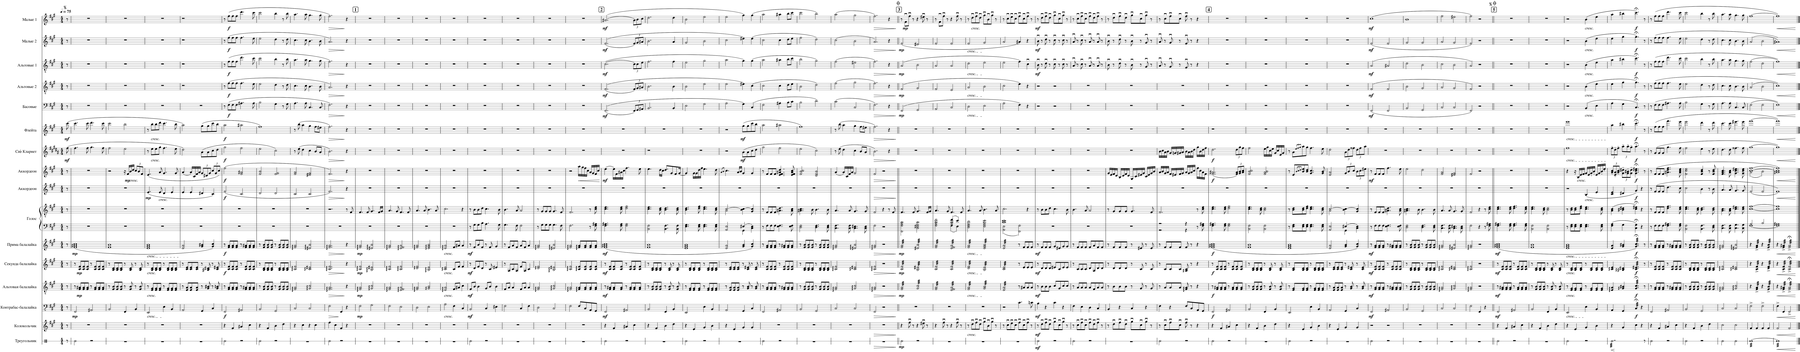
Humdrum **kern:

**kern	**dynam	**kern	**dynam	**kern	**dynam	**kern	**dynam	**kern	**dynam	**kern	**dynam	**kern	**kern	**kern	**dynam	**kern	**dynam	**kern	**dynam	**kern	**dynam	**kern	**dynam	**kern	**dynam	**kern	**dynam	**kern	**dynam	**kern	**dynam
*part16	*part16	*part15	*part15	*part14	*part14	*part13	*part13	*part12	*part12	*part11	*part11	*part10	*part10	*part9	*part9	*part8	*part8	*part7	*part7	*part6	*part6	*part5	*part5	*part4	*part4	*part3	*part3	*part2	*part2	*part1	*part1
*staff17	*staff17	*staff16	*staff16	*staff15	*staff15	*staff14	*staff14	*staff13	*staff13	*staff12	*staff12	*staff11	*staff10	*staff9	*staff9	*staff8	*staff8	*staff7	*staff7	*staff6	*staff6	*staff5	*staff5	*staff4	*staff4	*staff3	*staff3	*staff2	*staff2	*staff1	*staff1
*I"Треугольник	*	*I"Колокольчик	*	*I"Контрабас-балалайка	*	*I"Альтовая балалайка	*	*I"Секунда балалайка	*	*I"Прима балалайка	*	*I"Голос	*	*I"Аккордеон	*	*I"Аккордеон	*	*I"Сиb Кларнет	*	*I"Флейта	*	*I"Басовые	*	*I"Альтовые 2	*	*I"Альтовые 1	*	*I"Малые 2	*	*I"Малые 1	*
*	*	*	*	*	*	*	*	*	*	*	*	*	*	*	*	*	*	*I'Сиb Кл.	*	*	*	*	*	*	*	*	*	*	*	*	*
*stria1	*	*	*	*	*	*	*	*	*	*	*	*	*	*	*	*	*	*	*	*	*	*	*	*	*	*	*	*	*	*	*
*clefX	*	*clefG2	*	*clefFv4	*	*clefGv2	*	*clefG2	*	*clefG2	*	*clefF4	*clefGv2	*clefG2	*	*clefG2	*	*clefG2	*	*clefG2	*	*clefF4	*	*clefGv2	*	*clefGv2	*	*clefG2	*	*clefG2	*
*	*	*Trd-14c-24	*	*	*	*	*	*	*	*	*	*	*	*	*	*	*	*Trd1c2	*	*	*	*	*	*	*	*	*	*	*	*	*
*k[]	*	*k[f#c#g#]	*	*k[f#c#g#]	*	*k[f#c#g#]	*	*k[f#c#g#]	*	*k[f#c#g#]	*	*k[f#c#g#]	*k[f#c#g#]	*k[f#c#g#]	*	*k[f#c#g#]	*	*k[f#c#g#d#a#]	*	*k[f#c#g#]	*	*k[f#c#g#]	*	*k[f#c#g#]	*	*k[f#c#g#]	*	*k[f#c#g#]	*	*k[f#c#g#]	*
*M4/4	*	*M4/4	*	*M4/4	*	*M4/4	*	*M4/4	*	*M4/4	*	*M4/4	*M4/4	*M4/4	*	*M4/4	*	*M4/4	*	*M4/4	*	*M4/4	*	*M4/4	*	*M4/4	*	*M4/4	*	*M4/4	*
*MM75	*	*MM75	*	*MM75	*	*MM75	*	*MM75	*	*MM75	*	*MM75	*MM75	*MM75	*	*MM75	*	*MM75	*	*MM75	*	*MM75	*	*MM75	*	*MM75	*	*MM75	*	*MM75	*
=1	=1	=1	=1	=1	=1	=1	=1	=1	=1	=1	=1	=1	=1	=1	=1	=1	=1	=1	=1	=1	=1	=1	=1	=1	=1	=1	=1	=1	=1	=1	=1
!	!	!	!	!	!	!	!	!	!	!	!	!	!	!	!	!	!	!	!LO:DY:b	!	!LO:DY:b	!	!	!	!	!	!	!	!	!	!
8r	.	8r	.	8r	.	8r	.	8r	.	8r	.	8r	8r	8r	.	8r	.	(8ff#\	mf	(8ccc#\	mf	8r	.	8r	.	8r	.	8r	.	8r	.
=2	=2	=2	=2	=2	=2	=2	=2	=2	=2	=2	=2	=2	=2	=2	=2	=2	=2	=2	=2	=2	=2	=2	=2	=2	=2	=2	=2	=2	=2	=2	=2
!	!	!	!	!	!LO:DY:b	!	!	!	!	!	!LO:DY:b	!	!	!	!	!	!	!	!	!	!	!	!	!	!	!	!	!	!	!	!
2Re\	.	1r	.	2FFF#/	mp	8r	.	8r	.	(1f# 1a#X 1cc#	mp	1r	1r	1r	.	1r	.	4.ff#\	.	4.ccc#\	.	1r	.	1r	.	1r	.	1r	.	1r	.
!	!	!	!	!	!	!	!LO:DY:b	!	!LO:DY:b	!	!	!	!	!	!	!	!	!	!	!	!	!	!	!	!	!	!	!	!	!	!
.	.	.	.	.	.	8F#/ 8A#X/L	mp	8c#/ 8f#/L	mp	.	.	.	.	.	.	.	.	.	.	.	.	.	.	.	.	.	.	.	.	.	.
.	.	.	.	.	.	8F#/ 8A#/	.	8c#/ 8f#/	.	.	.	.	.	.	.	.	.	.	.	.	.	.	.	.	.	.	.	.	.	.	.
.	.	.	.	.	.	8F#/ 8A#/J	.	8c#/ 8f#/J	.	.	.	.	.	.	.	.	.	8ff#\	.	8ccc#\	.	.	.	.	.	.	.	.	.	.	.
2r	.	.	.	2AAA#X/	.	8r	.	8r	.	.	.	.	.	.	.	.	.	4.gg#\	.	4.ddd\	.	.	.	.	.	.	.	.	.	.	.
.	.	.	.	.	.	8F#/ 8A#/L	.	8c#/ 8f#/L	.	.	.	.	.	.	.	.	.	.	.	.	.	.	.	.	.	.	.	.	.	.	.
.	.	.	.	.	.	8F#/ 8A#/	.	8c#/ 8f#/	.	.	.	.	.	.	.	.	.	.	.	.	.	.	.	.	.	.	.	.	.	.	.
.	.	.	.	.	.	8F#/ 8A#/J	.	8c#/ 8f#/J	.	.	.	.	.	.	.	.	.	8ff#\	.	8ccc#\	.	.	.	.	.	.	.	.	.	.	.
=3	=3	=3	=3	=3	=3	=3	=3	=3	=3	=3	=3	=3	=3	=3	=3	=3	=3	=3	=3	=3	=3	=3	=3	=3	=3	=3	=3	=3	=3	=3	=3
1r	.	1r	.	2BBB/	.	8r	.	8r	.	1f# 1b	.	1r	1r	1r	.	2r	.	2ff#\	.	2ccc#\	.	1r	.	1r	.	1r	.	1r	.	1r	.
.	.	.	.	.	.	8F#/ 8B/L	.	8B/ 8d/L	.	.	.	.	.	.	.	.	.	.	.	.	.	.	.	.	.	.	.	.	.	.	.
.	.	.	.	.	.	8F#/ 8B/	.	8B/ 8d/	.	.	.	.	.	.	.	.	.	.	.	.	.	.	.	.	.	.	.	.	.	.	.
.	.	.	.	.	.	8F#/ 8B/J	.	8B/ 8d/J	.	.	.	.	.	.	.	.	.	.	.	.	.	.	.	.	.	.	.	.	.	.	.
.	.	.	.	4FFF#/	.	8r	.	8r	.	.	.	.	.	.	.	16r	.	2ee\	.	2bb\	.	.	.	.	.	.	.	.	.	.	.
!	!	!	!	!	!	!	!	!	!	!	!	!	!	!	!	!	!LO:DY:b	!	!	!	!	!	!	!	!	!	!	!	!	!	!
.	.	.	.	.	.	.	.	.	.	.	.	.	.	.	.	16f#/LL	mp	.	.	.	.	.	.	.	.	.	.	.	.	.	.
!	!	!	!	!	!	!	!	!	!	!	!	!	!	!	!	!LO:TX:b:i:t=cresc.	!	!	!	!	!	!	!	!	!	!	!	!	!	!	!
.	.	.	.	.	.	8F#/ 8B/	.	8B/ 8d/	.	.	.	.	.	.	.	16b/	.	.	.	.	.	.	.	.	.	.	.	.	.	.	.
.	.	.	.	.	.	.	.	.	.	.	.	.	.	.	.	16dd/JJ	.	.	.	.	.	.	.	.	.	.	.	.	.	.	.
*	*	*	*	*	*	*	*	*	*	*	*	*	*	*	*	*Xbrackettup	*	*	*	*	*	*	*	*	*	*	*	*	*	*	*
.	.	.	.	4BBB/	.	8r	.	8r	.	.	.	.	.	.	.	12cc#/L	.	.	.	.	.	.	.	.	.	.	.	.	.	.	.
.	.	.	.	.	.	.	.	.	.	.	.	.	.	.	.	12b/	.	.	.	.	.	.	.	.	.	.	.	.	.	.	.
.	.	.	.	.	.	8F#/ 8B/	.	8B/ 8d/	.	.	.	.	.	.	.	.	.	.	.	.	.	.	.	.	.	.	.	.	.	.	.
.	.	.	.	.	.	.	.	.	.	.	.	.	.	.	.	12f#/J	.	.	.	.	.	.	.	.	.	.	.	.	.	.	.
=4	=4	=4	=4	=4	=4	=4	=4	=4	=4	=4	=4	=4	=4	=4	=4	=4	=4	=4	=4	=4	=4	=4	=4	=4	=4	=4	=4	=4	=4	=4	=4
!	!	!	!	!	!	!	!	!	!	!LO:TX:b:i:t=cresc.	!	!	!	!	!	!	!	!	!	!	!	!	!	!	!	!	!	!	!	!	!
!	!	!	!	!	!	!	!	!LO:TX:b:i:t=cresc.	!	!	!	!	!	!	!	!	!	!	!	!	!	!	!	!	!	!	!	!	!	!	!
!	!	!	!	!	!	!LO:TX:b:i:t=cresc.	!	!	!	!	!	!	!	!	!	!	!	!	!	!	!	!	!	!	!	!	!	!	!	!	!
!	!	!	!	!LO:TX:b:i:t=cresc.	!	!	!	!	!	!	!	!	!	!	!	!	!	!	!	!	!	!	!	!	!	!	!	!	!	!	!
!	!	!	!	!	!	!	!	!	!	!	!	!	!	!	!LO:DY:b	!	!	!	!	!	!	!	!	!	!	!	!	!	!	!	!
1r	.	1r	.	2EEE/	.	8r	.	8r	.	1e 1g# 1b	.	1r	1r	(4.e/	mp	(4.e/	.	8r	.	8r	.	1r	.	1r	.	1r	.	1r	.	1r	.
!	!	!	!	!	!	!	!	!	!	!	!	!	!	!	!	!	!	!	!	!LO:TX:b:i:t=cresc.	!	!	!	!	!	!	!	!	!	!	!
!	!	!	!	!	!	!	!	!	!	!	!	!	!	!	!	!	!	!LO:TX:b:i:t=cresc.	!	!	!	!	!	!	!	!	!	!	!	!	!
.	.	.	.	.	.	8E/ 8G#/L	.	8B/ 8d/L	.	.	.	.	.	.	.	.	.	8ee\L	.	8bb\L	.	.	.	.	.	.	.	.	.	.	.
.	.	.	.	.	.	8E/ 8G#/	.	8B/ 8d/	.	.	.	.	.	.	.	.	.	8ee\	.	8bb\	.	.	.	.	.	.	.	.	.	.	.
!	!	!	!	!	!	!	!	!	!	!	!	!	!	!LO:TX:b:i:t=cresc.	!	!	!	!	!	!	!	!	!	!	!	!	!	!	!	!	!
.	.	.	.	.	.	8E/ 8G#/J	.	8B/ 8d/J	.	.	.	.	.	8e/	.	8a/	.	8gg#\J	.	8ddd\J	.	.	.	.	.	.	.	.	.	.	.
.	.	.	.	4EE\	.	8r	.	8r	.	.	.	.	.	4d/	.	4.g#/	.	4.ff#\	.	4.ccc#\	.	.	.	.	.	.	.	.	.	.	.
.	.	.	.	.	.	8E/ 8G#/L	.	8B/ 8d/L	.	.	.	.	.	.	.	.	.	.	.	.	.	.	.	.	.	.	.	.	.	.	.
.	.	.	.	4BBB/	.	8E/ 8G#/	.	8B/ 8d/	.	.	.	.	.	4e/	.	.	.	.	.	.	.	.	.	.	.	.	.	.	.	.	.
.	.	.	.	.	.	8E/ 8G#/J	.	8B/ 8d/J	.	.	.	.	.	.	.	8g#/	.	8ee\	.	8bb\	.	.	.	.	.	.	.	.	.	.	.
=5	=5	=5	=5	=5	=5	=5	=5	=5	=5	=5	=5	=5	=5	=5	=5	=5	=5	=5	=5	=5	=5	=5	=5	=5	=5	=5	=5	=5	=5	=5	=5
1r	.	1r	.	2AAA/	.	8r	.	8r	.	2e/ 2a/	.	1r	1r	4e/	.	(4a/	.	2dd#\)	.	2aa\)	.	1r	.	1r	.	1r	.	1r	.	1r	.
.	.	.	.	.	.	8E/ 8A/L	.	8c#/ 8e/L	.	.	.	.	.	.	.	.	.	.	.	.	.	.	.	.	.	.	.	.	.	.	.
.	.	.	.	.	.	8E/ 8A/	.	8c#/ 8e/	.	.	.	.	.	4e/	.	16a/LL)	.	.	.	.	.	.	.	.	.	.	.	.	.	.	.
.	.	.	.	.	.	.	.	.	.	.	.	.	.	.	.	16c#/	.	.	.	.	.	.	.	.	.	.	.	.	.	.	.
.	.	.	.	.	.	8E/ 8A/J	.	8c#/ 8e/J	.	.	.	.	.	.	.	16f#/	.	.	.	.	.	.	.	.	.	.	.	.	.	.	.
.	.	.	.	.	.	.	.	.	.	.	.	.	.	.	.	16a/JJ	.	.	.	.	.	.	.	.	.	.	.	.	.	.	.
.	.	.	.	4GGG#/	.	8r	.	8r	.	4g#/ 4b#X/	.	.	.	4d#X/	.	12g#/L	.	(8a#\L	.	(8gg#\L	.	.	.	.	.	.	.	.	.	.	.
.	.	.	.	.	.	.	.	.	.	.	.	.	.	.	.	12d#X/	.	.	.	.	.	.	.	.	.	.	.	.	.	.	.
.	.	.	.	.	.	8G#/ 8B#X/	.	8B#X/ 8d#X/	.	.	.	.	.	.	.	.	.	8a#\	.	8gg#\	.	.	.	.	.	.	.	.	.	.	.
.	.	.	.	.	.	.	.	.	.	.	.	.	.	.	.	12g#/J	.	.	.	.	.	.	.	.	.	.	.	.	.	.	.
.	.	.	.	4CC#/	.	8r	.	8r	.	4g#/ 4cc#/)	.	.	.	4c#/)	.	12cc#/L	.	8cc#\	.	8ccc#\	.	.	.	.	.	.	.	.	.	.	.
.	.	.	.	.	.	.	.	.	.	.	.	.	.	.	.	12g#/	.	.	.	.	.	.	.	.	.	.	.	.	.	.	.
.	.	.	.	.	.	8G#/ 8Bn/	.	8c#/ 8e#X/	.	.	.	.	.	.	.	.	.	8dd#\J	.	8bb\J	.	.	.	.	.	.	.	.	.	.	.
.	.	.	.	.	.	.	.	.	.	.	.	.	.	.	.	12cc#/J)	.	.	.	.	.	.	.	.	.	.	.	.	.	.	.
=6	=6	=6	=6	=6	=6	=6	=6	=6	=6	=6	=6	=6	=6	=6	=6	=6	=6	=6	=6	=6	=6	=6	=6	=6	=6	=6	=6	=6	=6	=6	=6
!	!	!	!	!	!LO:DY:b	!	!	!	!LO:DY:b	!	!LO:DY:b	!	!	!	!LO:DY:b	!	!LO:DY:b	!	!LO:DY:b	!	!LO:DY:b	!	!	!	!	!	!	!	!	!	!
2Re\	.	4r	.	2FFF#/	f	8r	.	8r	f	8r	f	1r	1r	(2f#/	f	(2ff#\	f	2gg#\	f	2aa\	f	8r	.	8r	.	8r	.	8r	.	8r	.
!	!	!	!	!	!	!	!	!	!	!	!	!	!	!	!	!	!	!	!	!	!	!	!LO:DY:b	!	!LO:DY:b	!	!LO:DY:b	!	!LO:DY:b	!	!LO:DY:b
.	.	.	.	.	.	8F#/ 8A/L	.	8c#/ 8f#/L	.	8f#/ 8a/L	.	.	.	.	.	.	.	.	.	.	.	(8F#\L	f	(8f#\L	f	(8f#\L	f	(8ff#\L	f	(8ff#\L	f
.	.	4f#/	.	.	.	8F#/ 8A/	.	8c#/ 8f#/	.	8f#/ 8a/	.	.	.	.	.	.	.	.	.	.	.	8F#\	.	8f#\	.	8f#\	.	8ff#\	.	8ff#\	.
.	.	.	.	.	.	8F#/ 8A/J	.	8c#/ 8f#/J	.	8f#/ 8a/J	.	.	.	.	.	.	.	.	.	.	.	8F#\J	.	8f#\J	.	8f#\J	.	8ff#\J	.	8ff#\J	.
2r	.	4a#X/	.	2AAA#X/	.	8r	.	8r	.	8r	.	.	.	2c#/	.	2f#/ 2a#X/	.	2ff#\	.	2aa#X\	.	4.A#X\	.	4.f#\	.	4.dd\	.	4.ff#\	.	4.ddd\	.
.	.	.	.	.	.	8F#/ 8A#X/L	.	8c#/ 8f#/L	.	8f#/ 8a#X/L	.	.	.	.	.	.	.	.	.	.	.	.	.	.	.	.	.	.	.	.	.
.	.	4cc#\	.	.	.	8F#/ 8A#/	.	8c#/ 8f#/	.	8f#/ 8a#/	.	.	.	.	.	.	.	.	.	.	.	.	.	.	.	.	.	.	.	.	.
.	.	.	.	.	.	8F#/ 8A#/J	.	8c#/ 8f#/J	.	8f#/ 8a#/J	.	.	.	.	.	.	.	.	.	.	.	8A#\	.	8e\	.	8cc#\	.	8ee\	.	8ccc#\	.
=7	=7	=7	=7	=7	=7	=7	=7	=7	=7	=7	=7	=7	=7	=7	=7	=7	=7	=7	=7	=7	=7	=7	=7	=7	=7	=7	=7	=7	=7	=7	=7
2Re\	.	4r	.	2BBB/	.	8r	.	8r	.	8r	.	1r	1r	2d/	.	2f#/ 2b/	.	2ee\	.	1ff#)	.	2B\	.	2e\	.	2cc#\	.	2ee\	.	2ccc#\	.
.	.	.	.	.	.	8F#/ 8B/L	.	8B/ 8d/L	.	8f#/ 8b/L	.	.	.	.	.	.	.	.	.	.	.	.	.	.	.	.	.	.	.	.	.
.	.	4f#/	.	.	.	8F#/ 8B/	.	8B/ 8d/	.	8f#/ 8b/	.	.	.	.	.	.	.	.	.	.	.	.	.	.	.	.	.	.	.	.	.
.	.	.	.	.	.	8F#/ 8B/J	.	8B/ 8d/J	.	8f#/ 8b/J	.	.	.	.	.	.	.	.	.	.	.	.	.	.	.	.	.	.	.	.	.
2r	.	4b\	.	2GGG#/	.	8r	.	8r	.	8r	.	.	.	2d/	.	2f#/ 2g#/	.	2cc#\)	.	.	.	4G#\	.	4d\	.	4b\	.	4dd\	.	4bb\	.
.	.	.	.	.	.	8F#/ 8B/L	.	8B/ 8d/L	.	8f#/ 8b/L	.	.	.	.	.	.	.	.	.	.	.	.	.	.	.	.	.	.	.	.	.
.	.	4dd\	.	.	.	8F#/ 8B/	.	8B/ 8d/	.	8f#/ 8b/	.	.	.	.	.	.	.	.	.	.	.	8r	.	8r	.	8r	.	8r	.	8r	.
.	.	.	.	.	.	8F#/ 8B/J	.	8B/ 8d/J	.	8f#/ 8b/J	.	.	.	.	.	.	.	.	.	.	.	8G#\	.	8d\	.	8b\	.	8dd\	.	8bb\	.
=8	=8	=8	=8	=8	=8	=8	=8	=8	=8	=8	=8	=8	=8	=8	=8	=8	=8	=8	=8	=8	=8	=8	=8	=8	=8	=8	=8	=8	=8	=8	=8
1r	.	4r	.	2CC#/	.	2F#/:: 2A/::	.	2c#/:: 2f#/::	.	2f#/:: 2a/::	.	1r	1r	2c#/	.	2f#/ 2a/	.	8r	.	8r	.	4.A\	.	4.c#\	.	4.a\	.	4.cc#\	.	4.aa\	.
.	.	.	.	.	.	.	.	.	.	.	.	.	.	.	.	.	.	(8ee\	.	(8bb\	.	.	.	.	.	.	.	.	.	.	.
.	.	4cc#\	.	.	.	.	.	.	.	.	.	.	.	.	.	.	.	4dd#\	.	4aa\	.	.	.	.	.	.	.	.	.	.	.
.	.	.	.	.	.	.	.	.	.	.	.	.	.	.	.	.	.	.	.	.	.	8A\	.	8c#\	.	8a\	.	8cc#\	.	8aa\	.
.	.	4r	.	2CC#/	.	2G#/:: 2c#/::	.	2c#/:: 2e#X/::	.	2e#X/:: 2b/::	.	.	.	2c#/	.	2e#X/ 2g#/	.	4cc#\	.	4gg#\	.	4.C#/	.	4.B\	.	4.g#\	.	4.b\	.	4.gg#\	.
.	.	4cc#\	.	.	.	.	.	.	.	.	.	.	.	.	.	.	.	8b/L	.	8ff#\L	.	.	.	.	.	.	.	.	.	.	.
.	.	.	.	.	.	.	.	.	.	.	.	.	.	.	.	.	.	8a#/J	.	8ee#X\J	.	8C#/	.	8B\	.	8g#\	.	8b\	.	8gg#\	.
=9	=9	=9	=9	=9	=9	=9	=9	=9	=9	=9	=9	=9	=9	=9	=9	=9	=9	=9	=9	=9	=9	=9	=9	=9	=9	=9	=9	=9	=9	=9	=9
!	!	!	!	!	!LO:HP:b	!	!LO:HP:b	!	!LO:HP:b	!	!LO:HP:b	!	!	!	!LO:HP:b	!	!LO:HP:b	!	!LO:HP:b	!	!LO:HP:b	!	!LO:HP:b	!	!LO:HP:b	!	!LO:HP:b	!	!LO:HP:b	!	!LO:HP:b
2Re\	.	4ff#\	.	2FF#\	>	2.F#/:: 2.A/::	>	2.c#/:: 2.f#/::	>	2.f#/:: 2.a/::	>	1r	2.r	2.f#/)	>	2.f#/)	>	2.b\)	>	2.ff#\)	>	2.F#\)	>	2.A/)	>	2.f#\)	>	2.a/)	>	2.ff#\)	>
.	.	4cc#\	.	.	.	.	.	.	.	.	.	.	.	.	.	.	.	.	.	.	.	.	.	.	.	.	.	.	.	.	.
2r	.	4f#/	.	4FFF#/	]	.	.	.	.	.	.	.	.	.	.	.	.	.	.	.	.	.	.	.	.	.	.	.	.	.	.
.	.	4r	.	4r	.	4r	]	4r	]	4r	]	.	8r	4r	]	4r	]	4r	]	4r	]	4r	]	4r	]	4r	]	4r	]	4r	]
.	.	.	.	.	.	.	.	.	.	.	.	.	8F#/	.	.	.	.	.	.	.	.	.	.	.	.	.	.	.	.	.	.
!!LO:REH:place=s1:a:B:cj:fs=14:t=1
=10	=10	=10	=10	=10	=10	=10	=10	=10	=10	=10	=10	=10	=10	=10	=10	=10	=10	=10	=10	=10	=10	=10	=10	=10	=10	=10	=10	=10	=10	=10	=10
!	!	!	!	!	!LO:DY:b	!	!LO:DY:b	!	!LO:DY:b	!	!LO:DY:b	!	!	!	!	!	!	!	!	!	!	!	!	!	!	!	!	!	!	!	!
1r	.	1r	.	2FF#\	mp	2F#/:: 2A/::	mp	2c#/:: 2f#/::	mp	2f#/:: 2a/::	mp	1r	4.F#/	1r	.	1r	.	1r	.	1r	.	1r	.	1r	.	1r	.	1r	.	1r	.
.	.	.	.	.	.	.	.	.	.	.	.	.	8F#/	.	.	.	.	.	.	.	.	.	.	.	.	.	.	.	.	.	.
.	.	.	.	2GG#\	.	2G#/:: 2c#/::	.	2B/:: 2e#X/::	.	2e#X/:: 2b/::	.	.	4.G#/	.	.	.	.	.	.	.	.	.	.	.	.	.	.	.	.	.	.
.	.	.	.	.	.	.	.	.	.	.	.	.	16F#/LL	.	.	.	.	.	.	.	.	.	.	.	.	.	.	.	.	.	.
.	.	.	.	.	.	.	.	.	.	.	.	.	16G#/JJ	.	.	.	.	.	.	.	.	.	.	.	.	.	.	.	.	.	.
=11	=11	=11	=11	=11	=11	=11	=11	=11	=11	=11	=11	=11	=11	=11	=11	=11	=11	=11	=11	=11	=11	=11	=11	=11	=11	=11	=11	=11	=11	=11	=11
1r	.	1r	.	2FF#\	.	2F#/:: 2A/::	.	2c#/:: 2f#/::	.	2f#/:: 2a/::	.	1r	4.A/	1r	.	1r	.	1r	.	1r	.	1r	.	1r	.	1r	.	1r	.	1r	.
.	.	.	.	.	.	.	.	.	.	.	.	.	8G#/	.	.	.	.	.	.	.	.	.	.	.	.	.	.	.	.	.	.
.	.	.	.	2EE\	.	2E/:: 2F#/:: 2A/::	.	2c#/:: 2f#/::	.	2e/:: 2f#/:: 2a/::	.	.	4.F#/	.	.	.	.	.	.	.	.	.	.	.	.	.	.	.	.	.	.
.	.	.	.	.	.	.	.	.	.	.	.	.	8F#/	.	.	.	.	.	.	.	.	.	.	.	.	.	.	.	.	.	.
=12	=12	=12	=12	=12	=12	=12	=12	=12	=12	=12	=12	=12	=12	=12	=12	=12	=12	=12	=12	=12	=12	=12	=12	=12	=12	=12	=12	=12	=12	=12	=12
1r	.	1r	.	2DD\	.	2F#/:: 2A/::	.	2d/:: 2f#/::	.	2f#/:: 2a/::	.	1r	4.A/	1r	.	1r	.	1r	.	1r	.	1r	.	1r	.	1r	.	1r	.	1r	.
.	.	.	.	.	.	.	.	.	.	.	.	.	8A/	.	.	.	.	.	.	.	.	.	.	.	.	.	.	.	.	.	.
.	.	.	.	2EE\	.	2G#/:: 2B/::	.	2B/:: 2e/::	.	2e/:: 2g#/:: 2b/::	.	.	4.B\	.	.	.	.	.	.	.	.	.	.	.	.	.	.	.	.	.	.
.	.	.	.	.	.	.	.	.	.	.	.	.	8A/	.	.	.	.	.	.	.	.	.	.	.	.	.	.	.	.	.	.
=13	=13	=13	=13	=13	=13	=13	=13	=13	=13	=13	=13	=13	=13	=13	=13	=13	=13	=13	=13	=13	=13	=13	=13	=13	=13	=13	=13	=13	=13	=13	=13
!	!	!	!	!	!	!	!	!	!	!LO:TX:b:i:t=cresc.	!	!	!	!	!	!	!	!	!	!	!	!	!	!	!	!	!	!	!	!	!
!	!	!	!	!	!	!	!	!LO:TX:b:i:t=cresc.	!	!	!	!	!	!	!	!	!	!	!	!	!	!	!	!	!	!	!	!	!	!	!
!	!	!	!	!	!	!LO:TX:b:i:t=cresc.	!	!	!	!	!	!	!	!	!	!	!	!	!	!	!	!	!	!	!	!	!	!	!	!	!
!	!	!	!	!LO:TX:b:i:t=cresc.	!	!	!	!	!	!	!	!	!	!	!	!	!	!	!	!	!	!	!	!	!	!	!	!	!	!	!
1r	.	1r	.	2AA\	.	2E/:: 2A/::	.	2c#/:: 2e/::	.	2e/:: 2a/::	.	1r	2.c#\	1r	.	1r	.	1r	.	1r	.	1r	.	1r	.	1r	.	1r	.	1r	.
.	.	.	.	4FF#\	.	8F#/L	.	8c#/L	.	8f#/L	.	.	.	.	.	.	.	.	.	.	.	.	.	.	.	.	.	.	.	.	.
.	.	.	.	.	.	8A#X/J	.	8f#/J	.	8a#X/J	.	.	.	.	.	.	.	.	.	.	.	.	.	.	.	.	.	.	.	.	.
.	.	.	.	4CC#/	.	4c#\	.	4f#/	.	4a#/	.	.	4r	.	.	.	.	.	.	.	.	.	.	.	.	.	.	.	.	.	.
=14	=14	=14	=14	=14	=14	=14	=14	=14	=14	=14	=14	=14	=14	=14	=14	=14	=14	=14	=14	=14	=14	=14	=14	=14	=14	=14	=14	=14	=14	=14	=14
!	!	!	!	!	!LO:DY:b	!	!LO:DY:b	!	!LO:DY:b	!	!LO:DY:b	!	!	!	!	!	!	!	!	!	!	!	!	!	!	!	!	!	!	!	!
2Re\	.	1r	.	2BBB/	mf	8F#/L	mf	8r	mf	8r	mf	8r	8r	1r	.	1r	.	1r	.	1r	.	1r	.	1r	.	1r	.	1r	.	1r	.
.	.	.	.	.	.	8B/J	.	8d/L	.	8f#/L	.	8G#\L	8B\L	.	.	.	.	.	.	.	.	.	.	.	.	.	.	.	.	.	.
.	.	.	.	.	.	4B\	.	8f#/	.	8b/	.	8G#\	8B\	.	.	.	.	.	.	.	.	.	.	.	.	.	.	.	.	.	.
.	.	.	.	.	.	.	.	8d/J	.	8f#/J	.	8B\J	8d\J	.	.	.	.	.	.	.	.	.	.	.	.	.	.	.	.	.	.
2r	.	.	.	4CC#/	.	8G#/L	.	8r	.	8r	.	4.A\	4.c#\	.	.	.	.	.	.	.	.	.	.	.	.	.	.	.	.	.	.
.	.	.	.	.	.	8B/J	.	8c#/	.	8f#/	.	.	.	.	.	.	.	.	.	.	.	.	.	.	.	.	.	.	.	.	.
.	.	.	.	4EE#X\	.	4B\	.	4e#X/	.	4g#/	.	.	.	.	.	.	.	.	.	.	.	.	.	.	.	.	.	.	.	.	.
.	.	.	.	.	.	.	.	.	.	.	.	8G#\	8B\	.	.	.	.	.	.	.	.	.	.	.	.	.	.	.	.	.	.
=15	=15	=15	=15	=15	=15	=15	=15	=15	=15	=15	=15	=15	=15	=15	=15	=15	=15	=15	=15	=15	=15	=15	=15	=15	=15	=15	=15	=15	=15	=15	=15
1r	.	1r	.	2FF#\	.	8F#/L	.	8r	.	8r	.	4.G#\	4.B\	1r	.	1r	.	1r	.	1r	.	1r	.	1r	.	1r	.	1r	.	1r	.
.	.	.	.	.	.	8A/J	.	8A/L	.	8f#/L	.	.	.	.	.	.	.	.	.	.	.	.	.	.	.	.	.	.	.	.	.
.	.	.	.	.	.	4A/	.	8c#/	.	8a/	.	.	.	.	.	.	.	.	.	.	.	.	.	.	.	.	.	.	.	.	.
.	.	.	.	.	.	.	.	8A/J	.	8f#/J	.	8F#\	8A/	.	.	.	.	.	.	.	.	.	.	.	.	.	.	.	.	.	.
.	.	.	.	4CC#/	.	8F#/L	.	8f#/L	.	8a/L	.	2F#\	2A/	.	.	.	.	.	.	.	.	.	.	.	.	.	.	.	.	.	.
.	.	.	.	.	.	8A/J	.	8A/J	.	8f#/J	.	.	.	.	.	.	.	.	.	.	.	.	.	.	.	.	.	.	.	.	.
.	.	.	.	4FF#\	.	4A/	.	4c#/	.	4a/	.	.	.	.	.	.	.	.	.	.	.	.	.	.	.	.	.	.	.	.	.
=16	=16	=16	=16	=16	=16	=16	=16	=16	=16	=16	=16	=16	=16	=16	=16	=16	=16	=16	=16	=16	=16	=16	=16	=16	=16	=16	=16	=16	=16	=16	=16
1r	.	1r	.	2DD\	.	2F#/:: 2A/::	.	2d/:: 2f#/::	.	2f#/:: 2a/::	.	8r	8r	1r	.	1r	.	1r	.	1r	.	1r	.	1r	.	1r	.	1r	.	1r	.
.	.	.	.	.	.	.	.	.	.	.	.	8G#\L	8G#/L	.	.	.	.	.	.	.	.	.	.	.	.	.	.	.	.	.	.
.	.	.	.	.	.	.	.	.	.	.	.	8G#\	8G#/	.	.	.	.	.	.	.	.	.	.	.	.	.	.	.	.	.	.
.	.	.	.	.	.	.	.	.	.	.	.	8G#\J	8G#/J	.	.	.	.	.	.	.	.	.	.	.	.	.	.	.	.	.	.
.	.	.	.	2CC#/	.	2G#/:: 2c#/::	.	2B/:: 2e#X/::	.	2e#X/:: 2b/::	.	4.G#\	4.G#/	.	.	.	.	.	.	.	.	.	.	.	.	.	.	.	.	.	.
.	.	.	.	.	.	.	.	.	.	.	.	8F#\	8F#/	.	.	.	.	.	.	.	.	.	.	.	.	.	.	.	.	.	.
=17	=17	=17	=17	=17	=17	=17	=17	=17	=17	=17	=17	=17	=17	=17	=17	=17	=17	=17	=17	=17	=17	=17	=17	=17	=17	=17	=17	=17	=17	=17	=17
1r	.	1r	.	2FF#\	.	2F#/:: 2A/::	.	2c#/:: 2f#/::	.	2f#/:: 2a/::	.	2.F#\	2.F#/	1r	.	2r	.	1r	.	1r	.	1r	.	1r	.	1r	.	1r	.	1r	.
!	!	!	!	!	!	!	!	!	!	!	!	!	!	!	!	!	!LO:HP:b	!	!	!	!	!	!	!	!	!	!	!	!	!	!
.	.	.	.	8FF#/L	.	8F#/:: 8A/::L	.	8c#/:: 8f#/::L	.	8f#/:: 8a/::L	.	.	.	.	.	16aa\LL	<	.	.	.	.	.	.	.	.	.	.	.	.	.	.
.	.	.	.	.	.	.	.	.	.	.	.	.	.	.	.	16gg#\	.	.	.	.	.	.	.	.	.	.	.	.	.	.	.
.	.	.	.	8CC#/	.	8F#/ 8A/	.	8c#/ 8f#/	.	8f#/ 8a/	.	.	.	.	.	16ff#\	.	.	.	.	.	.	.	.	.	.	.	.	.	.	.
.	.	.	.	.	.	.	.	.	.	.	.	.	.	.	.	16cc#\JJ	.	.	.	.	.	.	.	.	.	.	.	.	.	.	.
.	.	.	.	8AAA/	.	8F#/ 8A/	.	8c#/ 8f#/	.	8f#/ 8a/	.	8r	8r	.	.	16a/LL	.	.	.	.	.	.	.	.	.	.	.	.	.	.	.
.	.	.	.	.	.	.	.	.	.	.	.	.	.	.	.	16g#/	.	.	.	.	.	.	.	.	.	.	.	.	.	.	.
.	.	.	.	8GGG#/J	.	8F#/ 8A/J	.	8c#/ 8f#/J	.	8f#/ 8a/J	.	8F#\ 8A#X\	8c#\ 8e\	.	.	16f#/	.	.	.	.	.	.	.	.	.	.	.	.	.	.	.
.	.	.	.	.	.	.	.	.	.	.	.	.	.	.	.	16cc#/JJ	.	.	.	.	.	.	.	.	.	.	.	.	.	.	.
.	.	.	.	.	.	.	.	.	.	.	.	.	.	.	.	.	[	.	.	.	.	.	.	.	.	.	.	.	.	.	.
!!LO:REH:place=s1:a:B:cj:fs=14:t=2
=18	=18	=18	=18	=18	=18	=18	=18	=18	=18	=18	=18	=18	=18	=18	=18	=18	=18	=18	=18	=18	=18	=18	=18	=18	=18	=18	=18	=18	=18	=18	=18
!	!	!	!	!	!LO:DY:b	!	!LO:DY:b	!	!LO:DY:b	!	!LO:DY:b	!	!	!	!	!	!LO:DY:b	!	!	!	!	!	!LO:DY:b	!	!LO:DY:b	!	!LO:DY:b	!	!LO:DY:b	!	!LO:DY:b
2Re\	.	4r	.	2FFF#/	mf	8r	mf	8r	mf	(1f# 1a#X 1cc#	mf	4.F#\ 4.A#X\	4.c#\ 4.e\	1r	.	(4ee\	mf	1r	.	1r	.	((2.FF#/	mf	((2.F#/	mf	((2.c#\	mf	((2.f#/	mf	((2.a#X/	mf
.	.	.	.	.	.	8F#/ 8A#X/L	.	8c#/ 8f#/L	.	.	.	.	.	.	.	.	.	.	.	.	.	.	.	.	.	.	.	.	.	.	.
.	.	4f#/	.	.	.	8F#/ 8A#/	.	8c#/ 8f#/	.	.	.	.	.	.	.	16ee\LL)	.	.	.	.	.	.	.	.	.	.	.	.	.	.	.
.	.	.	.	.	.	.	.	.	.	.	.	.	.	.	.	16f#\	.	.	.	.	.	.	.	.	.	.	.	.	.	.	.
.	.	.	.	.	.	8F#/ 8A#/J	.	8c#/ 8f#/J	.	.	.	8F#\ 8A#\	8c#\ 8e\	.	.	16a#X\	.	.	.	.	.	.	.	.	.	.	.	.	.	.	.
.	.	.	.	.	.	.	.	.	.	.	.	.	.	.	.	16cc#\JJ	.	.	.	.	.	.	.	.	.	.	.	.	.	.	.
2r	.	4a#X/	.	2AAA#X/	.	8r	.	8r	.	.	.	2F#\ 2A#\	2d\ 2f#\	.	.	4.ff#\	.	.	.	.	.	.	.	.	.	.	.	.	.	.	.
.	.	.	.	.	.	8F#/ 8A#/L	.	8c#/ 8f#/L	.	.	.	.	.	.	.	.	.	.	.	.	.	.	.	.	.	.	.	.	.	.	.
*	*	*	*	*	*	*	*	*	*	*	*	*	*	*	*	*	*	*	*	*	*	*Xbrackettup	*	*Xbrackettup	*	*Xbrackettup	*	*Xbrackettup	*	*Xbrackettup	*
.	.	4cc#\	.	.	.	8F#/ 8A#/	.	8c#/ 8f#/	.	.	.	.	.	.	.	.	.	.	.	.	.	12FF#/L)	.	12F#/L)	.	12c#\L)	.	12f#/L)	.	12a#\L)	.
.	.	.	.	.	.	.	.	.	.	.	.	.	.	.	.	.	.	.	.	.	.	12GG#/	.	12G#/	.	12c#\	.	12g#/	.	12b\	.
.	.	.	.	.	.	8F#/ 8A#/J	.	8c#/ 8f#/J	.	.	.	.	.	.	.	8ee\	.	.	.	.	.	.	.	.	.	.	.	.	.	.	.
.	.	.	.	.	.	.	.	.	.	.	.	.	.	.	.	.	.	.	.	.	.	12AA#X/J	.	12A#X/J	.	12e\J	.	12a#X/J	.	12cc#\J	.
=19	=19	=19	=19	=19	=19	=19	=19	=19	=19	=19	=19	=19	=19	=19	=19	=19	=19	=19	=19	=19	=19	=19	=19	=19	=19	=19	=19	=19	=19	=19	=19
1r	.	4r	.	2BBB/	.	8r	.	8r	.	1f# 1b	.	2BB\ 2F#\	4.c#\ 4.e\	1r	.	4.ee\	.	1r	.	1r	.	2.BB/	.	2.B\	.	2.f#\	.	2.b\	.	2.dd\	.
.	.	.	.	.	.	8F#/ 8B/L	.	8B/ 8d/L	.	.	.	.	.	.	.	.	.	.	.	.	.	.	.	.	.	.	.	.	.	.	.
.	.	4f#/	.	.	.	8F#/ 8B/	.	8B/ 8d/	.	.	.	.	.	.	.	.	.	.	.	.	.	.	.	.	.	.	.	.	.	.	.
.	.	.	.	.	.	8F#/ 8B/J	.	8B/ 8d/J	.	.	.	.	8B\ 8d\	.	.	16dd\LL	.	.	.	.	.	.	.	.	.	.	.	.	.	.	.
.	.	.	.	.	.	.	.	.	.	.	.	.	.	.	.	16cc#\JJ	.	.	.	.	.	.	.	.	.	.	.	.	.	.	.
.	.	4b\	.	4FFF#/	.	8r	.	8r	.	.	.	4.BB\ 4.F#\	4.B\ 4.d\	.	.	8.dd/L	.	.	.	.	.	.	.	.	.	.	.	.	.	.	.
.	.	.	.	.	.	8F#/ 8B/	.	8B/ 8d/	.	.	.	.	.	.	.	.	.	.	.	.	.	.	.	.	.	.	.	.	.	.	.
.	.	.	.	.	.	.	.	.	.	.	.	.	.	.	.	8g#/	.	.	.	.	.	.	.	.	.	.	.	.	.	.	.
.	.	4dd\	.	4BBB/	.	8r	.	8r	.	.	.	.	.	.	.	.	.	.	.	.	.	4BB/	.	4B\	.	4f#\	.	4a/	.	4dd\	.
.	.	.	.	.	.	.	.	.	.	.	.	.	.	.	.	8f#/	.	.	.	.	.	.	.	.	.	.	.	.	.	.	.
.	.	.	.	.	.	8F#/ 8B/	.	8B/ 8d/	.	.	.	8BB\ 8F#\	8B\ 8d\	.	.	.	.	.	.	.	.	.	.	.	.	.	.	.	.	.	.
.	.	.	.	.	.	.	.	.	.	.	.	.	.	.	.	[16g#/Jk	.	.	.	.	.	.	.	.	.	.	.	.	.	.	.
=20	=20	=20	=20	=20	=20	=20	=20	=20	=20	=20	=20	=20	=20	=20	=20	=20	=20	=20	=20	=20	=20	=20	=20	=20	=20	=20	=20	=20	=20	=20	=20
2Re\	.	4r	.	2EEE/	.	8r	.	8r	.	1e 1g# 1b	.	4.E\ 4.G#\	4.B\ 4.d\	1r	.	4g#/]	.	1r	.	1r	.	2E\	.	2B\	.	2e\	.	2g#/	.	2b\	.
.	.	.	.	.	.	8E/ 8G#/L	.	8B/ 8d/L	.	.	.	.	.	.	.	.	.	.	.	.	.	.	.	.	.	.	.	.	.	.	.
.	.	4e/	.	.	.	8E/ 8G#/	.	8B/ 8d/	.	.	.	.	.	.	.	16g#\LL	.	.	.	.	.	.	.	.	.	.	.	.	.	.	.
.	.	.	.	.	.	.	.	.	.	.	.	.	.	.	.	16g#\	.	.	.	.	.	.	.	.	.	.	.	.	.	.	.
.	.	.	.	.	.	8E/ 8G#/J	.	8B/ 8d/J	.	.	.	8E\ 8G#\	8d\ 8f#\	.	.	16dd\	.	.	.	.	.	.	.	.	.	.	.	.	.	.	.
.	.	.	.	.	.	.	.	.	.	.	.	.	.	.	.	16ff#\JJ	.	.	.	.	.	.	.	.	.	.	.	.	.	.	.
2r	.	4g#/	.	4EE\	.	8r	.	8r	.	.	.	4.E\ 4.G#\	4.c#\ 4.e\	.	.	4.ee\	.	.	.	.	.	2G#\	.	2e\	.	2g#\	.	2b\	.	2ee\	.
.	.	.	.	.	.	8E/ 8G#/L	.	8B/ 8d/L	.	.	.	.	.	.	.	.	.	.	.	.	.	.	.	.	.	.	.	.	.	.	.
.	.	4b\	.	4BBB/	.	8E/ 8G#/	.	8B/ 8d/	.	.	.	.	.	.	.	.	.	.	.	.	.	.	.	.	.	.	.	.	.	.	.
.	.	.	.	.	.	8E/ 8G#/J	.	8B/ 8d/J	.	.	.	8E\ 8G#\	8B\ 8d\	.	.	8dd\	.	.	.	.	.	.	.	.	.	.	.	.	.	.	.
=21	=21	=21	=21	=21	=21	=21	=21	=21	=21	=21	=21	=21	=21	=21	=21	=21	=21	=21	=21	=21	=21	=21	=21	=21	=21	=21	=21	=21	=21	=21	=21
.	.	.	.	.	.	.	.	.	.	.	.	.	.	.	.	8qa/L	.	.	.	.	.	.	.	.	.	.	.	.	.	.	.
.	.	.	.	.	.	.	.	.	.	.	.	.	.	.	.	8qb/J	.	.	.	.	.	.	.	.	.	.	.	.	.	.	.
*	*	*	*	*	*	*	*	*	*	*	*	*^	*^	*	*	*	*	*	*	*	*	*	*	*	*	*	*	*	*	*	*
1r	.	4r	.	2AAA/	.	8r	.	8r	.	2e/ 2a/	.	2AA/ 2E/	2ryy	[2c#/	2A\	1r	.	4.cc#\	.	2r	.	2r	.	2A\	.	2e\	.	2a\	.	2cc#\	.	2ee\	.
.	.	.	.	.	.	8E/ 8A/L	.	8c#/ 8e/L	.	.	.	.	.	.	.	.	.	.	.	.	.	.	.	.	.	.	.	.	.	.	.	.	.
.	.	4e/	.	.	.	8E/ 8A/	.	8c#/ 8e/	.	.	.	.	.	.	.	.	.	.	.	.	.	.	.	.	.	.	.	.	.	.	.	.	.
.	.	.	.	.	.	8E/ 8A/J	.	8c#/ 8e/J	.	.	.	.	.	.	.	.	.	16a/LL	.	.	.	.	.	.	.	.	.	.	.	.	.	.	.
.	.	.	.	.	.	.	.	.	.	.	.	.	.	.	.	.	.	16b/JJ	.	.	.	.	.	.	.	.	.	.	.	.	.	.	.
!	!	!	!	!	!	!	!	!	!	!	!	!	!	!	!	!	!	!	!	!	!LO:DY:b	!	!LO:DY:b	!	!	!	!	!	!	!	!	!	!
.	.	4g#/	.	4GGG#/	.	8r	.	8r	.	4g#/ 4b/	.	4E#X/	4GG#\	4B\ 4c#\_	2ryy	.	.	4g#/	.	(8a#\L	mf	(8gg#\L	mf	4G#\)	.	4e#X\)	.	4g#\)	.	4ee#X\)	.	4gg#\)	.
.	.	.	.	.	.	8G#/ 8B/	.	8c#/ 8e#X/	.	.	.	.	.	.	.	.	.	.	.	8a#\	.	8gg#\	.	.	.	.	.	.	.	.	.	.	.
.	.	4g#/	.	4CC#/	.	8r	.	8r	.	4g#/ 4cc#/)	.	4C#\ 4E#\	4ryy	4G#/ 4c#/]	.	.	.	4g#/	.	8cc#\	.	8ccc#\	.	(4C#/	.	(4c#\	.	(4g#\	.	(4ee#\	.	(4gg#\	.
.	.	.	.	.	.	8G#/ 8B/	.	8c#/ 8e#/	.	.	.	.	.	.	.	.	.	.	.	8dd#\J	.	8bb\J	.	.	.	.	.	.	.	.	.	.	.
*	*	*	*	*	*	*	*	*	*	*	*	*v	*v	*	*	*	*	*	*	*	*	*	*	*	*	*	*	*	*	*	*	*	*
*	*	*	*	*	*	*	*	*	*	*	*	*	*v	*v	*	*	*	*	*	*	*	*	*	*	*	*	*	*	*	*	*	*
=22	=22	=22	=22	=22	=22	=22	=22	=22	=22	=22	=22	=22	=22	=22	=22	=22	=22	=22	=22	=22	=22	=22	=22	=22	=22	=22	=22	=22	=22	=22	=22
2Re\	.	1r	.	2FFF#/	.	8r	.	8r	.	8r	.	8r	8r	1r	.	8r	.	2gg#\	.	2aa\	.	2F#\	.	2c#\	.	2a\	.	2cc#\	.	2aa\	.
.	.	.	.	.	.	8F#/ 8A/L	.	8c#/ 8f#/L	.	8f#/ 8a/L	.	8F#\L	8F#/L	.	.	8f#/L	.	.	.	.	.	.	.	.	.	.	.	.	.	.	.
.	.	.	.	.	.	8F#/ 8A/	.	8c#/ 8f#/	.	8f#/ 8a/	.	8F#\	8F#/	.	.	8f#/	.	.	.	.	.	.	.	.	.	.	.	.	.	.	.
.	.	.	.	.	.	8F#/ 8A/J	.	8c#/ 8f#/J	.	8f#/ 8a/J	.	8F#\J	8F#/J	.	.	8f#/J	.	.	.	.	.	.	.	.	.	.	.	.	.	.	.
2r	.	.	.	2AAA#X/	.	8r	.	8r	.	8r	.	4.E\ 4.F#\	4.A#X\ 4.d\	.	.	4.e/ 4.f#/ 4.a#X/ 4.dd/	.	2ff#\	.	2aa#X\	.	4A#X\	.	4c#\	.	4a#X\	.	4cc#\	.	4aa#X\	.
.	.	.	.	.	.	8F#/ 8A#X/L	.	8c#/ 8f#/L	.	8f#/ 8a#X/L	.	.	.	.	.	.	.	.	.	.	.	.	.	.	.	.	.	.	.	.	.
.	.	.	.	.	.	8F#/ 8A#/	.	8c#/ 8f#/	.	8f#/ 8a#/	.	.	.	.	.	.	.	.	.	.	.	8B\L	.	8d\L	.	8b\L	.	8dd\L	.	8bb\L	.
.	.	.	.	.	.	8F#/ 8A#/J	.	8c#/ 8f#/J	.	8f#/ 8a#/J	.	8E\ 8F#\	8A#\ 8c#\	.	.	8e/ 8f#/ 8a#/ 8cc#/	.	.	.	.	.	8c#\J	.	8e\J	.	8cc#\J	.	8ee\J	.	8ccc#\J	.
=23	=23	=23	=23	=23	=23	=23	=23	=23	=23	=23	=23	=23	=23	=23	=23	=23	=23	=23	=23	=23	=23	=23	=23	=23	=23	=23	=23	=23	=23	=23	=23
1r	.	1r	.	2BBB/	.	8r	.	8r	.	8r	.	2D\ 2F#\	4.A#X\ 4.c#\	1r	.	2f#/ 2b/ 2cc#/	.	2ee\	.	1ff#)	.	2B\	.	2B\	.	2b\	.	2ff#\	.	2ccc#\	.
.	.	.	.	.	.	8F#/ 8B/L	.	8B/ 8d/L	.	8f#/ 8b/L	.	.	.	.	.	.	.	.	.	.	.	.	.	.	.	.	.	.	.	.	.
.	.	.	.	.	.	8F#/ 8B/	.	8B/ 8d/	.	8f#/ 8b/	.	.	.	.	.	.	.	.	.	.	.	.	.	.	.	.	.	.	.	.	.
.	.	.	.	.	.	8F#/ 8B/J	.	8B/ 8d/J	.	8f#/ 8b/J	.	.	8B\	.	.	.	.	.	.	.	.	.	.	.	.	.	.	.	.	.	.
.	.	.	.	2GGG#/	.	8r	.	8r	.	8r	.	4.D\ 4.F#\	4.B\	.	.	2d/ 2f#/ 2b/	.	2cc#\)	.	.	.	2d\)	.	2d\)	.	2g#\)	.	2dd\)	.	2bb\)	.
.	.	.	.	.	.	8F#/ 8B/L	.	8B/ 8d/L	.	8f#/ 8b/L	.	.	.	.	.	.	.	.	.	.	.	.	.	.	.	.	.	.	.	.	.
.	.	.	.	.	.	8F#/ 8B/	.	8B/ 8d/	.	8f#/ 8b/	.	.	.	.	.	.	.	.	.	.	.	.	.	.	.	.	.	.	.	.	.
.	.	.	.	.	.	8F#/ 8B/J	.	8B/ 8d/J	.	8f#/ 8b/J	.	8D\ 8F#\	8B\	.	.	.	.	.	.	.	.	.	.	.	.	.	.	.	.	.	.
=24	=24	=24	=24	=24	=24	=24	=24	=24	=24	=24	=24	=24	=24	=24	=24	=24	=24	=24	=24	=24	=24	=24	=24	=24	=24	=24	=24	=24	=24	=24	=24
1r	.	1r	.	2CC#/	.	2F#/:: 2A/::	.	2c#/:: 2f#/::	.	2f#/:: 2a/::	.	4.C#\ 4.F#\	4.A/	1r	.	(4a/	.	8r	.	8r	.	(2c#\	.	(2f#\	.	(2f#\	.	(2cc#\	.	(2aa\	.
.	.	.	.	.	.	.	.	.	.	.	.	.	.	.	.	.	.	(8ee\	.	(8bb\	.	.	.	.	.	.	.	.	.	.	.
.	.	.	.	.	.	.	.	.	.	.	.	.	.	.	.	16a/LL)	.	4dd#\	.	4aa\	.	.	.	.	.	.	.	.	.	.	.
.	.	.	.	.	.	.	.	.	.	.	.	.	.	.	.	16c#/	.	.	.	.	.	.	.	.	.	.	.	.	.	.	.
.	.	.	.	.	.	.	.	.	.	.	.	8C#\ 8F#\	8A/	.	.	16f#/	.	.	.	.	.	.	.	.	.	.	.	.	.	.	.
.	.	.	.	.	.	.	.	.	.	.	.	.	.	.	.	16a/JJ	.	.	.	.	.	.	.	.	.	.	.	.	.	.	.
.	.	.	.	2CC#/	.	2G#/:: 2c#/::	.	2c#/:: 2e#X/::	.	2e#X/:: 2b/::	.	4.C#\ 4.E#X\	4.G#/	.	.	2g#/	.	4cc#\	.	4gg#\	.	2C#/	.	2g#\	.	2e#X\	.	2b\	.	2gg#\	.
.	.	.	.	.	.	.	.	.	.	.	.	.	.	.	.	.	.	8b/L	.	8ff#\L	.	.	.	.	.	.	.	.	.	.	.
.	.	.	.	.	.	.	.	.	.	.	.	8C#\ 8E#\	8G#/	.	.	.	.	8a#/J	.	8ee#X\J	.	.	.	.	.	.	.	.	.	.	.
=25	=25	=25	=25	=25	=25	=25	=25	=25	=25	=25	=25	=25	=25	=25	=25	=25	=25	=25	=25	=25	=25	=25	=25	=25	=25	=25	=25	=25	=25	=25	=25
!	!LO:HP:b	!	!LO:HP:b	!	!LO:HP:b	!	!LO:HP:b	!	!LO:HP:b	!	!LO:HP:b	!	!	!	!LO:HP:b	!	!LO:HP:b	!	!LO:HP:b	!	!LO:HP:b	!	!LO:HP:b	!	!LO:HP:b	!	!LO:HP:b	!	!LO:HP:b	!	!LO:HP:b
1r	>	1r	>	2FFF#/	>	2F#/:: 2A/::	>	2c#/:: 2f#/::	>	2f#/:: 2a/::	>	2F#\	2F#/	1r	>	2f#/	>	2.b\)	>	2.ff#\)	>	2.F#\)	>	2.f#\)	>	2.f#\)	>	2.a/)	>	2.ff#\)	>
.	.	.	.	2r	.	2r	.	2r	.	2r	.	2r	4r	.	.	2r	.	.	.	.	.	.	.	.	.	.	.	.	.	.	.
.	.	.	.	.	.	.	.	.	.	.	.	.	8r	.	.	.	.	4r	.	4r	.	4r	.	4r	.	4r	.	4r	.	4r	.
.	.	.	.	.	.	.	.	.	.	.	.	.	8F#/	.	.	.	.	.	.	.	.	.	.	.	.	.	.	.	.	.	.
.	]	.	]	.	]	.	]	.	]	.	]	.	.	.	]	.	]	.	]	.	]	.	]	.	]	.	]	.	]	.	]
!!LO:REH:place=s1:a:B:cj:fs=14:t=3
=26||	=26||	=26||	=26||	=26||	=26||	=26||	=26||	=26||	=26||	=26||	=26||	=26||	=26||	=26||	=26||	=26||	=26||	=26||	=26||	=26||	=26||	=26||	=26||	=26||	=26||	=26||	=26||	=26||	=26||	=26||	=26||
!	!LO:DY:b	!	!	!	!	!	!LO:DY:b	!	!LO:DY:b	!	!LO:DY:b	!	!	!	!	!	!	!	!	!	!	!	!LO:DY:b	!	!LO:DY:b	!	!LO:DY:b	!	!LO:DY:b	!	!
*	*	*	*	*	*	*tremolo	*	*	*	*	*	*	*	*	*	*	*	*	*	*	*	*	*	*	*	*	*	*	*	*	*
*	*	*	*	*	*	*	*	*tremolo	*	*	*	*	*	*	*	*	*	*	*	*	*	*	*	*	*	*	*	*	*	*	*
*	*	*	*	*	*	*	*	*	*	*tremolo	*	*	*	*	*	*	*	*	*	*	*	*	*	*	*	*	*	*	*	*	*
2Re\	mp	4r	.	1r	.	32F#/ 32A/LLL	mp	32c#/ 32f#/LLL	mp	32f#/ 32a/LLL	mp	2FF#\ 2F#\ 2A\ 2c#\	4.F#/	1r	.	1r	.	1r	.	1r	.	(2FF#/	mp	(2F#/	mp	(2A/	mp	(2f#/	mp	8r	.
.	.	.	.	.	.	32F#/ 32A/	.	32c#/ 32f#/	.	32f#/ 32a/	.	.	.	.	.	.	.	.	.	.	.	.	.	.	.	.	.	.	.	.	.
.	.	.	.	.	.	32F#/ 32A/	.	32c#/ 32f#/	.	32f#/ 32a/	.	.	.	.	.	.	.	.	.	.	.	.	.	.	.	.	.	.	.	.	.
.	.	.	.	.	.	32F#/ 32A/	.	32c#/ 32f#/	.	32f#/ 32a/	.	.	.	.	.	.	.	.	.	.	.	.	.	.	.	.	.	.	.	.	.
!	!	!	!	!	!	!	!	!	!	!	!	!	!	!	!	!	!	!	!	!	!	!	!	!	!	!	!	!	!	!	!LO:DY:b
.	.	.	.	.	.	32F#/ 32A/	.	32c#/ 32f#/	.	32f#/ 32a/	.	.	.	.	.	.	.	.	.	.	.	.	.	.	.	.	.	.	.	8f#u\L	mp
.	.	.	.	.	.	32F#/ 32A/	.	32c#/ 32f#/	.	32f#/ 32a/	.	.	.	.	.	.	.	.	.	.	.	.	.	.	.	.	.	.	.	.	.
.	.	.	.	.	.	32F#/ 32A/	.	32c#/ 32f#/	.	32f#/ 32a/	.	.	.	.	.	.	.	.	.	.	.	.	.	.	.	.	.	.	.	.	.
.	.	.	.	.	.	32F#/ 32A/	.	32c#/ 32f#/	.	32f#/ 32a/	.	.	.	.	.	.	.	.	.	.	.	.	.	.	.	.	.	.	.	.	.
.	.	8ff#u\	.	.	.	32F#/ 32A/	.	32c#/ 32f#/	.	32f#/ 32a/	.	.	.	.	.	.	.	.	.	.	.	.	.	.	.	.	.	.	.	8ff#u\J	.
.	.	.	.	.	.	32F#/ 32A/	.	32c#/ 32f#/	.	32f#/ 32a/	.	.	.	.	.	.	.	.	.	.	.	.	.	.	.	.	.	.	.	.	.
.	.	.	.	.	.	32F#/ 32A/	.	32c#/ 32f#/	.	32f#/ 32a/	.	.	.	.	.	.	.	.	.	.	.	.	.	.	.	.	.	.	.	.	.
.	.	.	.	.	.	32F#/ 32A/	.	32c#/ 32f#/	.	32f#/ 32a/	.	.	.	.	.	.	.	.	.	.	.	.	.	.	.	.	.	.	.	.	.
.	.	8r	.	.	.	32F#/ 32A/	.	32c#/ 32f#/	.	32f#/ 32a/	.	.	8F#/	.	.	.	.	.	.	.	.	.	.	.	.	.	.	.	.	8r	.
.	.	.	.	.	.	32F#/ 32A/	.	32c#/ 32f#/	.	32f#/ 32a/	.	.	.	.	.	.	.	.	.	.	.	.	.	.	.	.	.	.	.	.	.
.	.	.	.	.	.	32F#/ 32A/	.	32c#/ 32f#/	.	32f#/ 32a/	.	.	.	.	.	.	.	.	.	.	.	.	.	.	.	.	.	.	.	.	.
.	.	.	.	.	.	32F#/ 32A/JJJ	.	32c#/ 32f#/JJJ	.	32f#/ 32a/JJJ	.	.	.	.	.	.	.	.	.	.	.	.	.	.	.	.	.	.	.	.	.
2r	.	4r	.	.	.	32G#/ 32c#/LLL	.	32B/ 32e#X/LLL	.	32e#X/ 32b/LLL	.	2C#\ 2E#X\ 2G#\ 2c#\	4.G#/	.	.	.	.	.	.	.	.	2GG#/	.	2G#/	.	2B\	.	2e#X/	.	4r	.
.	.	.	.	.	.	32G#/ 32c#/	.	32B/ 32e#X/	.	32e#X/ 32b/	.	.	.	.	.	.	.	.	.	.	.	.	.	.	.	.	.	.	.	.	.
.	.	.	.	.	.	32G#/ 32c#/	.	32B/ 32e#X/	.	32e#X/ 32b/	.	.	.	.	.	.	.	.	.	.	.	.	.	.	.	.	.	.	.	.	.
.	.	.	.	.	.	32G#/ 32c#/	.	32B/ 32e#X/	.	32e#X/ 32b/	.	.	.	.	.	.	.	.	.	.	.	.	.	.	.	.	.	.	.	.	.
.	.	.	.	.	.	32G#/ 32c#/	.	32B/ 32e#X/	.	32e#X/ 32b/	.	.	.	.	.	.	.	.	.	.	.	.	.	.	.	.	.	.	.	.	.
.	.	.	.	.	.	32G#/ 32c#/	.	32B/ 32e#X/	.	32e#X/ 32b/	.	.	.	.	.	.	.	.	.	.	.	.	.	.	.	.	.	.	.	.	.
.	.	.	.	.	.	32G#/ 32c#/	.	32B/ 32e#X/	.	32e#X/ 32b/	.	.	.	.	.	.	.	.	.	.	.	.	.	.	.	.	.	.	.	.	.
.	.	.	.	.	.	32G#/ 32c#/	.	32B/ 32e#X/	.	32e#X/ 32b/	.	.	.	.	.	.	.	.	.	.	.	.	.	.	.	.	.	.	.	.	.
.	.	8ee#Xu\	.	.	.	32G#/ 32c#/	.	32B/ 32e#X/	.	32e#X/ 32b/	.	.	.	.	.	.	.	.	.	.	.	.	.	.	.	.	.	.	.	8ee#Xu\	.
.	.	.	.	.	.	32G#/ 32c#/	.	32B/ 32e#X/	.	32e#X/ 32b/	.	.	.	.	.	.	.	.	.	.	.	.	.	.	.	.	.	.	.	.	.
.	.	.	.	.	.	32G#/ 32c#/	.	32B/ 32e#X/	.	32e#X/ 32b/	.	.	.	.	.	.	.	.	.	.	.	.	.	.	.	.	.	.	.	.	.
.	.	.	.	.	.	32G#/ 32c#/	.	32B/ 32e#X/	.	32e#X/ 32b/	.	.	.	.	.	.	.	.	.	.	.	.	.	.	.	.	.	.	.	.	.
.	.	8r	.	.	.	32G#/ 32c#/	.	32B/ 32e#X/	.	32e#X/ 32b/	.	.	16F#/LL	.	.	.	.	.	.	.	.	.	.	.	.	.	.	.	.	8r	.
.	.	.	.	.	.	32G#/ 32c#/	.	32B/ 32e#X/	.	32e#X/ 32b/	.	.	.	.	.	.	.	.	.	.	.	.	.	.	.	.	.	.	.	.	.
.	.	.	.	.	.	32G#/ 32c#/	.	32B/ 32e#X/	.	32e#X/ 32b/	.	.	16G#/JJ	.	.	.	.	.	.	.	.	.	.	.	.	.	.	.	.	.	.
.	.	.	.	.	.	32G#/ 32c#/JJJ	.	32B/ 32e#X/JJJ	.	32e#X/ 32b/JJJ	.	.	.	.	.	.	.	.	.	.	.	.	.	.	.	.	.	.	.	.	.
=27	=27	=27	=27	=27	=27	=27	=27	=27	=27	=27	=27	=27	=27	=27	=27	=27	=27	=27	=27	=27	=27	=27	=27	=27	=27	=27	=27	=27	=27	=27	=27
*	*	*	*	*	*	*	*	*	*	*	*	*^	*	*	*	*	*	*	*	*	*	*	*	*	*	*	*	*	*	*	*
*	*	*	*	*	*	*	*	*	*	*	*	*	*^	*	*	*	*	*	*	*	*	*	*	*	*	*	*	*	*	*	*	*
1r	.	4r	.	1r	.	32F#/ 32A/LLL	.	32c#/ 32f#/LLL	.	32f#/ 32a/LLL	.	2F#\ 2A\ 2c#\ 2f#\	2ryy	2ryy	4.A/	1r	.	1r	.	1r	.	1r	.	2AA/	.	2F#/	.	2A/	.	2f#/	.	8r	.
.	.	.	.	.	.	32F#/ 32A/	.	32c#/ 32f#/	.	32f#/ 32a/	.	.	.	.	.	.	.	.	.	.	.	.	.	.	.	.	.	.	.	.	.	.	.
.	.	.	.	.	.	32F#/ 32A/	.	32c#/ 32f#/	.	32f#/ 32a/	.	.	.	.	.	.	.	.	.	.	.	.	.	.	.	.	.	.	.	.	.	.	.
.	.	.	.	.	.	32F#/ 32A/	.	32c#/ 32f#/	.	32f#/ 32a/	.	.	.	.	.	.	.	.	.	.	.	.	.	.	.	.	.	.	.	.	.	.	.
.	.	.	.	.	.	32F#/ 32A/	.	32c#/ 32f#/	.	32f#/ 32a/	.	.	.	.	.	.	.	.	.	.	.	.	.	.	.	.	.	.	.	.	.	8f#u\L	.
.	.	.	.	.	.	32F#/ 32A/	.	32c#/ 32f#/	.	32f#/ 32a/	.	.	.	.	.	.	.	.	.	.	.	.	.	.	.	.	.	.	.	.	.	.	.
.	.	.	.	.	.	32F#/ 32A/	.	32c#/ 32f#/	.	32f#/ 32a/	.	.	.	.	.	.	.	.	.	.	.	.	.	.	.	.	.	.	.	.	.	.	.
.	.	.	.	.	.	32F#/ 32A/	.	32c#/ 32f#/	.	32f#/ 32a/	.	.	.	.	.	.	.	.	.	.	.	.	.	.	.	.	.	.	.	.	.	.	.
.	.	8ff#u\	.	.	.	32F#/ 32A/	.	32c#/ 32f#/	.	32f#/ 32a/	.	.	.	.	.	.	.	.	.	.	.	.	.	.	.	.	.	.	.	.	.	8ff#u\J	.
.	.	.	.	.	.	32F#/ 32A/	.	32c#/ 32f#/	.	32f#/ 32a/	.	.	.	.	.	.	.	.	.	.	.	.	.	.	.	.	.	.	.	.	.	.	.
.	.	.	.	.	.	32F#/ 32A/	.	32c#/ 32f#/	.	32f#/ 32a/	.	.	.	.	.	.	.	.	.	.	.	.	.	.	.	.	.	.	.	.	.	.	.
.	.	.	.	.	.	32F#/ 32A/	.	32c#/ 32f#/	.	32f#/ 32a/	.	.	.	.	.	.	.	.	.	.	.	.	.	.	.	.	.	.	.	.	.	.	.
.	.	8r	.	.	.	32F#/ 32A/	.	32c#/ 32f#/	.	32f#/ 32a/	.	.	.	.	8G#/	.	.	.	.	.	.	.	.	.	.	.	.	.	.	.	.	8r	.
.	.	.	.	.	.	32F#/ 32A/	.	32c#/ 32f#/	.	32f#/ 32a/	.	.	.	.	.	.	.	.	.	.	.	.	.	.	.	.	.	.	.	.	.	.	.
.	.	.	.	.	.	32F#/ 32A/	.	32c#/ 32f#/	.	32f#/ 32a/	.	.	.	.	.	.	.	.	.	.	.	.	.	.	.	.	.	.	.	.	.	.	.
.	.	.	.	.	.	32F#/ 32A/JJJ	.	32c#/ 32f#/JJJ	.	32f#/ 32a/JJJ	.	.	.	.	.	.	.	.	.	.	.	.	.	.	.	.	.	.	.	.	.	.	.
.	.	4r	.	.	.	32E/ 32F#/ 32A/LLL	.	32c#/ 32f#/LLL	.	32e/ 32f#/ 32a/LLL	.	4f#/	2A/ 2c#/	4F#\	4.F#/	.	.	.	.	.	.	.	.	2C#/	.	2E/	.	2A/	.	2f#/	.	4r	.
.	.	.	.	.	.	32E/ 32F#/ 32A/	.	32c#/ 32f#/	.	32e/ 32f#/ 32a/	.	.	.	.	.	.	.	.	.	.	.	.	.	.	.	.	.	.	.	.	.	.	.
.	.	.	.	.	.	32E/ 32F#/ 32A/	.	32c#/ 32f#/	.	32e/ 32f#/ 32a/	.	.	.	.	.	.	.	.	.	.	.	.	.	.	.	.	.	.	.	.	.	.	.
.	.	.	.	.	.	32E/ 32F#/ 32A/	.	32c#/ 32f#/	.	32e/ 32f#/ 32a/	.	.	.	.	.	.	.	.	.	.	.	.	.	.	.	.	.	.	.	.	.	.	.
.	.	.	.	.	.	32E/ 32F#/ 32A/	.	32c#/ 32f#/	.	32e/ 32f#/ 32a/	.	.	.	.	.	.	.	.	.	.	.	.	.	.	.	.	.	.	.	.	.	.	.
.	.	.	.	.	.	32E/ 32F#/ 32A/	.	32c#/ 32f#/	.	32e/ 32f#/ 32a/	.	.	.	.	.	.	.	.	.	.	.	.	.	.	.	.	.	.	.	.	.	.	.
.	.	.	.	.	.	32E/ 32F#/ 32A/	.	32c#/ 32f#/	.	32e/ 32f#/ 32a/	.	.	.	.	.	.	.	.	.	.	.	.	.	.	.	.	.	.	.	.	.	.	.
.	.	.	.	.	.	32E/ 32F#/ 32A/	.	32c#/ 32f#/	.	32e/ 32f#/ 32a/	.	.	.	.	.	.	.	.	.	.	.	.	.	.	.	.	.	.	.	.	.	.	.
.	.	8ff#u\	.	.	.	32E/ 32F#/ 32A/	.	32c#/ 32f#/	.	32e/ 32f#/ 32a/	.	4e/	.	4E\	.	.	.	.	.	.	.	.	.	.	.	.	.	.	.	.	.	8ff#u\	.
.	.	.	.	.	.	32E/ 32F#/ 32A/	.	32c#/ 32f#/	.	32e/ 32f#/ 32a/	.	.	.	.	.	.	.	.	.	.	.	.	.	.	.	.	.	.	.	.	.	.	.
.	.	.	.	.	.	32E/ 32F#/ 32A/	.	32c#/ 32f#/	.	32e/ 32f#/ 32a/	.	.	.	.	.	.	.	.	.	.	.	.	.	.	.	.	.	.	.	.	.	.	.
.	.	.	.	.	.	32E/ 32F#/ 32A/	.	32c#/ 32f#/	.	32e/ 32f#/ 32a/	.	.	.	.	.	.	.	.	.	.	.	.	.	.	.	.	.	.	.	.	.	.	.
.	.	8r	.	.	.	32E/ 32F#/ 32A/	.	32c#/ 32f#/	.	32e/ 32f#/ 32a/	.	.	.	.	8F#/	.	.	.	.	.	.	.	.	.	.	.	.	.	.	.	.	8r	.
.	.	.	.	.	.	32E/ 32F#/ 32A/	.	32c#/ 32f#/	.	32e/ 32f#/ 32a/	.	.	.	.	.	.	.	.	.	.	.	.	.	.	.	.	.	.	.	.	.	.	.
.	.	.	.	.	.	32E/ 32F#/ 32A/	.	32c#/ 32f#/	.	32e/ 32f#/ 32a/	.	.	.	.	.	.	.	.	.	.	.	.	.	.	.	.	.	.	.	.	.	.	.
.	.	.	.	.	.	32E/ 32F#/ 32A/JJJ	.	32c#/ 32f#/JJJ	.	32e/ 32f#/ 32a/JJJ	.	.	.	.	.	.	.	.	.	.	.	.	.	.	.	.	.	.	.	.	.	.	.
*	*	*	*	*	*	*	*	*	*	*	*	*v	*v	*v	*	*	*	*	*	*	*	*	*	*	*	*	*	*	*	*	*	*	*
=28	=28	=28	=28	=28	=28	=28	=28	=28	=28	=28	=28	=28	=28	=28	=28	=28	=28	=28	=28	=28	=28	=28	=28	=28	=28	=28	=28	=28	=28	=28	=28
!	!	!	!	!	!	!	!	!	!	!	!	!	!	!	!	!	!	!	!	!	!	!	!	!	!	!	!	!LO:TX:b:i:t=cresc.	!	!	!
!	!	!	!	!	!	!	!	!	!	!	!	!	!	!	!	!	!	!	!	!	!	!	!	!	!	!LO:TX:b:i:t=cresc.	!	!	!	!	!
!	!	!	!	!	!	!	!	!	!	!	!	!	!	!	!	!	!	!	!	!	!	!	!	!LO:TX:b:i:t=cresc.	!	!	!	!	!	!	!
!	!	!	!	!	!	!	!	!	!	!	!	!	!	!	!	!	!	!	!	!	!	!LO:TX:b:i:t=cresc.	!	!	!	!	!	!	!	!	!
!	!	!	!	!	!	!	!	!	!	!LO:TX:b:i:t=cresc.	!	!	!	!	!	!	!	!	!	!	!	!	!	!	!	!	!	!	!	!	!
!	!	!	!	!	!	!	!	!LO:TX:b:i:t=cresc.	!	!	!	!	!	!	!	!	!	!	!	!	!	!	!	!	!	!	!	!	!	!	!
!	!	!	!	!	!	!LO:TX:b:i:t=cresc.	!	!	!	!	!	!	!	!	!	!	!	!	!	!	!	!	!	!	!	!	!	!	!	!	!
!	!	!LO:TX:b:i:t=cresc.	!	!	!	!	!	!	!	!	!	!	!	!	!	!	!	!	!	!	!	!	!	!	!	!	!	!	!	!	!
1r	.	8r	.	1r	.	32F#/ 32A/LLL	.	32d/ 32f#/LLL	.	32f#/ 32a/LLL	.	2D\ 2F#\ 2A\ 2d\	4.A/	1r	.	1r	.	1r	.	1r	.	2D\	.	2A/	.	2d\	.	2f#/	.	8r	.
.	.	.	.	.	.	32F#/ 32A/	.	32d/ 32f#/	.	32f#/ 32a/	.	.	.	.	.	.	.	.	.	.	.	.	.	.	.	.	.	.	.	.	.
.	.	.	.	.	.	32F#/ 32A/	.	32d/ 32f#/	.	32f#/ 32a/	.	.	.	.	.	.	.	.	.	.	.	.	.	.	.	.	.	.	.	.	.
.	.	.	.	.	.	32F#/ 32A/	.	32d/ 32f#/	.	32f#/ 32a/	.	.	.	.	.	.	.	.	.	.	.	.	.	.	.	.	.	.	.	.	.
!	!	!	!	!	!	!	!	!	!	!	!	!	!	!	!	!	!	!	!	!	!	!	!	!	!	!	!	!	!	!LO:TX:b:i:t=cresc.	!
.	.	8ddu\L	.	.	.	32F#/ 32A/	.	32d/ 32f#/	.	32f#/ 32a/	.	.	.	.	.	.	.	.	.	.	.	.	.	.	.	.	.	.	.	8ddu\L	.
.	.	.	.	.	.	32F#/ 32A/	.	32d/ 32f#/	.	32f#/ 32a/	.	.	.	.	.	.	.	.	.	.	.	.	.	.	.	.	.	.	.	.	.
.	.	.	.	.	.	32F#/ 32A/	.	32d/ 32f#/	.	32f#/ 32a/	.	.	.	.	.	.	.	.	.	.	.	.	.	.	.	.	.	.	.	.	.
.	.	.	.	.	.	32F#/ 32A/	.	32d/ 32f#/	.	32f#/ 32a/	.	.	.	.	.	.	.	.	.	.	.	.	.	.	.	.	.	.	.	.	.
.	.	8ff#u\	.	.	.	32F#/ 32A/	.	32d/ 32f#/	.	32f#/ 32a/	.	.	.	.	.	.	.	.	.	.	.	.	.	.	.	.	.	.	.	8ff#u\	.
.	.	.	.	.	.	32F#/ 32A/	.	32d/ 32f#/	.	32f#/ 32a/	.	.	.	.	.	.	.	.	.	.	.	.	.	.	.	.	.	.	.	.	.
.	.	.	.	.	.	32F#/ 32A/	.	32d/ 32f#/	.	32f#/ 32a/	.	.	.	.	.	.	.	.	.	.	.	.	.	.	.	.	.	.	.	.	.
.	.	.	.	.	.	32F#/ 32A/	.	32d/ 32f#/	.	32f#/ 32a/	.	.	.	.	.	.	.	.	.	.	.	.	.	.	.	.	.	.	.	.	.
.	.	8ddu\J	.	.	.	32F#/ 32A/	.	32d/ 32f#/	.	32f#/ 32a/	.	.	8A/	.	.	.	.	.	.	.	.	.	.	.	.	.	.	.	.	8ddu\J	.
.	.	.	.	.	.	32F#/ 32A/	.	32d/ 32f#/	.	32f#/ 32a/	.	.	.	.	.	.	.	.	.	.	.	.	.	.	.	.	.	.	.	.	.
.	.	.	.	.	.	32F#/ 32A/	.	32d/ 32f#/	.	32f#/ 32a/	.	.	.	.	.	.	.	.	.	.	.	.	.	.	.	.	.	.	.	.	.
.	.	.	.	.	.	32F#/ 32A/JJJ	.	32d/ 32f#/JJJ	.	32f#/ 32a/JJJ	.	.	.	.	.	.	.	.	.	.	.	.	.	.	.	.	.	.	.	.	.
.	.	8gg#u\L	.	.	.	32G#/ 32B/LLL	.	32B/ 32e/LLL	.	32e/ 32g#/ 32b/LLL	.	2E\ 2G#\ 2B\ 2e\	4.B\	.	.	.	.	.	.	.	.	2E\	.	2B\	.	2e\	.	2g#/	.	8gg#u\L	.
.	.	.	.	.	.	32G#/ 32B/	.	32B/ 32e/	.	32e/ 32g#/ 32b/	.	.	.	.	.	.	.	.	.	.	.	.	.	.	.	.	.	.	.	.	.
.	.	.	.	.	.	32G#/ 32B/	.	32B/ 32e/	.	32e/ 32g#/ 32b/	.	.	.	.	.	.	.	.	.	.	.	.	.	.	.	.	.	.	.	.	.
.	.	.	.	.	.	32G#/ 32B/	.	32B/ 32e/	.	32e/ 32g#/ 32b/	.	.	.	.	.	.	.	.	.	.	.	.	.	.	.	.	.	.	.	.	.
.	.	8bu\	.	.	.	32G#/ 32B/	.	32B/ 32e/	.	32e/ 32g#/ 32b/	.	.	.	.	.	.	.	.	.	.	.	.	.	.	.	.	.	.	.	8bu\	.
.	.	.	.	.	.	32G#/ 32B/	.	32B/ 32e/	.	32e/ 32g#/ 32b/	.	.	.	.	.	.	.	.	.	.	.	.	.	.	.	.	.	.	.	.	.
.	.	.	.	.	.	32G#/ 32B/	.	32B/ 32e/	.	32e/ 32g#/ 32b/	.	.	.	.	.	.	.	.	.	.	.	.	.	.	.	.	.	.	.	.	.
.	.	.	.	.	.	32G#/ 32B/	.	32B/ 32e/	.	32e/ 32g#/ 32b/	.	.	.	.	.	.	.	.	.	.	.	.	.	.	.	.	.	.	.	.	.
.	.	8gg#u\J	.	.	.	32G#/ 32B/	.	32B/ 32e/	.	32e/ 32g#/ 32b/	.	.	.	.	.	.	.	.	.	.	.	.	.	.	.	.	.	.	.	8gg#u\J	.
.	.	.	.	.	.	32G#/ 32B/	.	32B/ 32e/	.	32e/ 32g#/ 32b/	.	.	.	.	.	.	.	.	.	.	.	.	.	.	.	.	.	.	.	.	.
.	.	.	.	.	.	32G#/ 32B/	.	32B/ 32e/	.	32e/ 32g#/ 32b/	.	.	.	.	.	.	.	.	.	.	.	.	.	.	.	.	.	.	.	.	.
.	.	.	.	.	.	32G#/ 32B/	.	32B/ 32e/	.	32e/ 32g#/ 32b/	.	.	.	.	.	.	.	.	.	.	.	.	.	.	.	.	.	.	.	.	.
.	.	8r	.	.	.	32G#/ 32B/	.	32B/ 32e/	.	32e/ 32g#/ 32b/	.	.	8A/	.	.	.	.	.	.	.	.	.	.	.	.	.	.	.	.	8r	.
.	.	.	.	.	.	32G#/ 32B/	.	32B/ 32e/	.	32e/ 32g#/ 32b/	.	.	.	.	.	.	.	.	.	.	.	.	.	.	.	.	.	.	.	.	.
.	.	.	.	.	.	32G#/ 32B/	.	32B/ 32e/	.	32e/ 32g#/ 32b/	.	.	.	.	.	.	.	.	.	.	.	.	.	.	.	.	.	.	.	.	.
.	.	.	.	.	.	32G#/ 32B/JJJ	.	32B/ 32e/JJJ	.	32e/ 32g#/ 32b/JJJ	.	.	.	.	.	.	.	.	.	.	.	.	.	.	.	.	.	.	.	.	.
=29	=29	=29	=29	=29	=29	=29	=29	=29	=29	=29	=29	=29	=29	=29	=29	=29	=29	=29	=29	=29	=29	=29	=29	=29	=29	=29	=29	=29	=29	=29	=29
*	*	*	*	*	*	*	*	*	*	*	*	*^	*	*	*	*	*	*	*	*	*	*	*	*	*	*	*	*	*	*	*
1r	.	8r	.	2r	.	32E/ 32A/LLL	.	32c#/ 32e/LLL	.	32e/ 32a/LLL	.	1c# 1e	2AA\ 2E\	2.c#\	1r	.	1r	.	1r	.	1r	.	2A\	.	2c#\	.	2e\	.	2a/	.	8r	.
.	.	.	.	.	.	32E/ 32A/	.	32c#/ 32e/	.	32e/ 32a/	.	.	.	.	.	.	.	.	.	.	.	.	.	.	.	.	.	.	.	.	.	.
.	.	.	.	.	.	32E/ 32A/	.	32c#/ 32e/	.	32e/ 32a/	.	.	.	.	.	.	.	.	.	.	.	.	.	.	.	.	.	.	.	.	.	.
.	.	.	.	.	.	32E/ 32A/	.	32c#/ 32e/	.	32e/ 32a/	.	.	.	.	.	.	.	.	.	.	.	.	.	.	.	.	.	.	.	.	.	.
.	.	8cc#u\L	.	.	.	32E/ 32A/	.	32c#/ 32e/	.	32e/ 32a/	.	.	.	.	.	.	.	.	.	.	.	.	.	.	.	.	.	.	.	.	8cc#u\L	.
.	.	.	.	.	.	32E/ 32A/	.	32c#/ 32e/	.	32e/ 32a/	.	.	.	.	.	.	.	.	.	.	.	.	.	.	.	.	.	.	.	.	.	.
.	.	.	.	.	.	32E/ 32A/	.	32c#/ 32e/	.	32e/ 32a/	.	.	.	.	.	.	.	.	.	.	.	.	.	.	.	.	.	.	.	.	.	.
.	.	.	.	.	.	32E/ 32A/	.	32c#/ 32e/	.	32e/ 32a/	.	.	.	.	.	.	.	.	.	.	.	.	.	.	.	.	.	.	.	.	.	.
.	.	8eeu\	.	.	.	32E/ 32A/	.	32c#/ 32e/	.	32e/ 32a/	.	.	.	.	.	.	.	.	.	.	.	.	.	.	.	.	.	.	.	.	8eeu\	.
.	.	.	.	.	.	32E/ 32A/	.	32c#/ 32e/	.	32e/ 32a/	.	.	.	.	.	.	.	.	.	.	.	.	.	.	.	.	.	.	.	.	.	.
.	.	.	.	.	.	32E/ 32A/	.	32c#/ 32e/	.	32e/ 32a/	.	.	.	.	.	.	.	.	.	.	.	.	.	.	.	.	.	.	.	.	.	.
.	.	.	.	.	.	32E/ 32A/	.	32c#/ 32e/	.	32e/ 32a/	.	.	.	.	.	.	.	.	.	.	.	.	.	.	.	.	.	.	.	.	.	.
.	.	8cc#u\J	.	.	.	32E/ 32A/	.	32c#/ 32e/	.	32e/ 32a/	.	.	.	.	.	.	.	.	.	.	.	.	.	.	.	.	.	.	.	.	8cc#u\J	.
.	.	.	.	.	.	32E/ 32A/	.	32c#/ 32e/	.	32e/ 32a/	.	.	.	.	.	.	.	.	.	.	.	.	.	.	.	.	.	.	.	.	.	.
.	.	.	.	.	.	32E/ 32A/	.	32c#/ 32e/	.	32e/ 32a/	.	.	.	.	.	.	.	.	.	.	.	.	.	.	.	.	.	.	.	.	.	.
.	.	.	.	.	.	32E/ 32A/JJJ	.	32c#/ 32e/JJJ	.	32e/ 32a/JJJ	.	.	.	.	.	.	.	.	.	.	.	.	.	.	.	.	.	.	.	.	.	.
*	*	*	*	*	*	*	*	*	*	*Xtremolo	*	*	*	*	*	*	*	*	*	*	*	*	*	*	*	*	*	*	*	*	*	*
*	*	*	*	*	*	*	*	*Xtremolo	*	*	*	*	*	*	*	*	*	*	*	*	*	*	*	*	*	*	*	*	*	*	*	*
*	*	*	*	*	*	*Xtremolo	*	*	*	*	*	*	*	*	*	*	*	*	*	*	*	*	*	*	*	*	*	*	*	*	*	*
.	.	8ff#u\L	.	4.C#\	.	8r	.	8r	.	8r	.	.	2FF#\ 2F#\	.	.	.	.	.	.	.	.	.	4F#\)	.	4e\)	.	4f#\)	.	4a#X/)	.	8ff#u\L	.
.	.	8cc#u\	.	.	.	8A#X/L	.	8e/L	.	8f#/L	.	.	.	.	.	.	.	.	.	.	.	.	.	.	.	.	.	.	.	.	8cc#u\	.
.	.	8ff#u\J	.	.	.	8A#/	.	8e/	.	8f#/	.	.	.	4r	.	.	.	.	.	.	.	.	4r	.	4r	.	4c#u\	.	4r	.	8ff#u\J	.
.	.	8r	.	8Cn\	.	8A#/J	.	8e/J	.	8f#/J	.	.	.	.	.	.	.	.	.	.	.	.	.	.	.	.	.	.	.	.	8r	.
*	*	*	*	*	*	*	*	*	*	*	*	*v	*v	*	*	*	*	*	*	*	*	*	*	*	*	*	*	*	*	*	*	*
=30	=30	=30	=30	=30	=30	=30	=30	=30	=30	=30	=30	=30	=30	=30	=30	=30	=30	=30	=30	=30	=30	=30	=30	=30	=30	=30	=30	=30	=30	=30	=30
!	!LO:DY:b	!	!LO:DY:b	!	!LO:DY:b	!	!LO:DY:b	!	!LO:DY:b	!	!LO:DY:b	!	!	!	!	!	!	!	!	!	!	!	!	!	!	!	!LO:DY:b	!	!LO:DY:b	!	!LO:DY:b
2Re\	mf	8r	mf	4BB\	mf	8r	mf	8r	mf	8r	mf	1r	8r	1r	.	1r	.	1r	.	1r	.	2r	.	2r	.	8Bu\	mf	8bu\	mf	8r	mf
.	.	8ddu\L	.	.	.	8B\L	.	8d/L	.	8f#/L	.	.	8B\L	.	.	.	.	.	.	.	.	.	.	.	.	8r	.	8r	.	8ddu\L	.
.	.	8ff#u\	.	4r	.	8B\	.	8d/	.	8f#/	.	.	8B\	.	.	.	.	.	.	.	.	.	.	.	.	8du\	.	8ddu\	.	8ff#u\	.
.	.	8ddu\J	.	.	.	8B\J	.	8d/J	.	8f#/J	.	.	8d\J	.	.	.	.	.	.	.	.	.	.	.	.	8r	.	8r	.	8ddu\J	.
2r	.	8gg#u\L	.	4C#\	.	8c#/L	.	8e#X/L	.	8g#/L	.	.	4.c#\	.	.	.	.	.	.	.	.	2r	.	2r	.	8c#u\	.	8cc#u\	.	8gg#u\L	.
.	.	8cc#u\	.	.	.	8G#/	.	8c#/	.	8e#X/	.	.	.	.	.	.	.	.	.	.	.	.	.	.	.	8r	.	8r	.	8cc#u\	.
.	.	8gg#u\J	.	4r	.	8c#/	.	8e#/	.	8g#/	.	.	.	.	.	.	.	.	.	.	.	.	.	.	.	8c#u\	.	8cc#u\	.	8gg#u\J	.
.	.	8r	.	.	.	8c#/J	.	8e#/J	.	8g#/J	.	.	8B\	.	.	.	.	.	.	.	.	.	.	.	.	8r	.	8r	.	8r	.
=31	=31	=31	=31	=31	=31	=31	=31	=31	=31	=31	=31	=31	=31	=31	=31	=31	=31	=31	=31	=31	=31	=31	=31	=31	=31	=31	=31	=31	=31	=31	=31
2Re\	.	8r	.	4FF#\	.	8r	.	8r	.	8r	.	1r	4.B\	1r	.	1r	.	1r	.	1r	.	1r	.	1r	.	8Au/	.	8au/	.	8r	.
.	.	8cc#u\L	.	.	.	8A/L	.	8c#/L	.	8f#/L	.	.	.	.	.	.	.	.	.	.	.	.	.	.	.	8r	.	8r	.	8cc#u\L	.
.	.	8ff#u\	.	4EE\	.	8A/	.	8c#/	.	8f#/	.	.	.	.	.	.	.	.	.	.	.	.	.	.	.	8c#u\	.	8cc#u\	.	8ff#u\	.
.	.	8cc#u\J	.	.	.	8A/J	.	8c#/J	.	8f#/J	.	.	8A/	.	.	.	.	.	.	.	.	.	.	.	.	8r	.	8r	.	8cc#u\J	.
2r	.	8ff#u\L	.	4DD\	.	8A/L	.	8d/L	.	8f#/L	.	.	2A/	.	.	.	.	.	.	.	.	.	.	.	.	8Au/	.	8au/	.	8ff#u\L	.
.	.	8ddu\	.	.	.	8F#/	.	8A/	.	8a/	.	.	.	.	.	.	.	.	.	.	.	.	.	.	.	8r	.	8r	.	8ddu\	.
.	.	8ff#u\J	.	4CC#/	.	8A/	.	8d/	.	8f#/	.	.	.	.	.	.	.	.	.	.	.	.	.	.	.	8Au/	.	8au/	.	8ff#u\J	.
.	.	8r	.	.	.	8A/J	.	8d/J	.	8f#/J	.	.	.	.	.	.	.	.	.	.	.	.	.	.	.	8r	.	8r	.	8r	.
=32	=32	=32	=32	=32	=32	=32	=32	=32	=32	=32	=32	=32	=32	=32	=32	=32	=32	=32	=32	=32	=32	=32	=32	=32	=32	=32	=32	=32	=32	=32	=32
1r	.	8r	.	4BBB/	.	8r	.	8r	.	8r	.	1r	8r	1r	.	16g#/LL	.	1r	.	1r	.	1r	.	1r	.	8Bu\	.	8bu\	.	8r	.
.	.	.	.	.	.	.	.	.	.	.	.	.	.	.	.	16e/	.	.	.	.	.	.	.	.	.	.	.	.	.	.	.
.	.	8ddu\L	.	.	.	8B\L	.	8d/L	.	8f#/L	.	.	8G#/L	.	.	16f#/	.	.	.	.	.	.	.	.	.	8r	.	8r	.	8ddu\L	.
.	.	.	.	.	.	.	.	.	.	.	.	.	.	.	.	16d/JJ	.	.	.	.	.	.	.	.	.	.	.	.	.	.	.
.	.	8ff#u\	.	4r	.	8B\	.	8d/	.	8f#/	.	.	8G#/	.	.	16B/LL	.	.	.	.	.	.	.	.	.	8du\	.	8ddu\	.	8ff#u\	.
.	.	.	.	.	.	.	.	.	.	.	.	.	.	.	.	16d/	.	.	.	.	.	.	.	.	.	.	.	.	.	.	.
.	.	8ddu\J	.	.	.	8B\J	.	8d/J	.	8f#/J	.	.	8G#/J	.	.	16f#/	.	.	.	.	.	.	.	.	.	8r	.	8r	.	8ddu\J	.
.	.	.	.	.	.	.	.	.	.	.	.	.	.	.	.	16d/JJ	.	.	.	.	.	.	.	.	.	.	.	.	.	.	.
.	.	8gg#u\L	.	4CC#/	.	8r	.	8r	.	8r	.	.	4.G#/	.	.	16G#/LL	.	.	.	.	.	.	.	.	.	8Bu\	.	8bu\	.	8gg#u\L	.
.	.	.	.	.	.	.	.	.	.	.	.	.	.	.	.	16c#/	.	.	.	.	.	.	.	.	.	.	.	.	.	.	.
.	.	8cc#u\	.	.	.	8G#/	.	8c#/	.	8e#X/	.	.	.	.	.	16e#X/	.	.	.	.	.	.	.	.	.	8r	.	8r	.	8cc#u\	.
.	.	.	.	.	.	.	.	.	.	.	.	.	.	.	.	16g#/JJ	.	.	.	.	.	.	.	.	.	.	.	.	.	.	.
.	.	8gg#u\J	.	4r	.	8r	.	8r	.	8r	.	.	.	.	.	16c#/LL	.	.	.	.	.	.	.	.	.	8G#u/	.	8g#u/	.	8gg#u\J	.
.	.	.	.	.	.	.	.	.	.	.	.	.	.	.	.	16e#/	.	.	.	.	.	.	.	.	.	.	.	.	.	.	.
.	.	8r	.	.	.	8G#/	.	8c#/	.	8e#/	.	.	8F#/	.	.	16g#/	.	.	.	.	.	.	.	.	.	8r	.	8r	.	8r	.
.	.	.	.	.	.	.	.	.	.	.	.	.	.	.	.	16b/JJ	.	.	.	.	.	.	.	.	.	.	.	.	.	.	.
=33	=33	=33	=33	=33	=33	=33	=33	=33	=33	=33	=33	=33	=33	=33	=33	=33	=33	=33	=33	=33	=33	=33	=33	=33	=33	=33	=33	=33	=33	=33	=33
*	*	*	*	*	*	*	*	*	*	*	*	*^	*	*	*	*	*	*	*	*	*	*	*	*	*	*	*	*	*	*	*
2Re\	.	8r	.	4FF#\	.	8r	.	8r	.	8r	.	2r	2r	2.F#/	1r	.	16a/LL	.	16b\LL	.	1r	.	1r	.	1r	.	8Au/	.	8au/	.	8r	.
.	.	.	.	.	.	.	.	.	.	.	.	.	.	.	.	.	16b/	.	16cc#\	.	.	.	.	.	.	.	.	.	.	.	.	.
.	.	8cc#u\L	.	.	.	8A/L	.	8c#/L	.	8f#/L	.	.	.	.	.	.	16g#/	.	16a#\	.	.	.	.	.	.	.	8r	.	8r	.	8cc#u\L	.
.	.	.	.	.	.	.	.	.	.	.	.	.	.	.	.	.	16a/JJ	.	16b\JJ	.	.	.	.	.	.	.	.	.	.	.	.	.
.	.	8ff#u\	.	4r	.	8A/	.	8c#/	.	8f#/	.	.	.	.	.	.	16f#/LL	.	16g#/LL	.	.	.	.	.	.	.	8G#u/	.	8g#u/	.	8ff#u\	.
.	.	.	.	.	.	.	.	.	.	.	.	.	.	.	.	.	16e#X/	.	16gn/	.	.	.	.	.	.	.	.	.	.	.	.	.
.	.	8cc#u\J	.	.	.	8A/J	.	8c#/J	.	8f#/J	.	.	.	.	.	.	16f#/	.	16g#X/	.	.	.	.	.	.	.	8r	.	8r	.	8cc#u\J	.
.	.	.	.	.	.	.	.	.	.	.	.	.	.	.	.	.	16g#/JJ	.	16a#/JJ	.	.	.	.	.	.	.	.	.	.	.	.	.
2r	.	8ff#u\	.	8FF#/L	.	8F#/:: 8A/::	.	8A/:: 8c#/::	.	8f#/	.	4r	4r	.	.	.	16a/LL	.	16b\LL	.	.	.	.	.	.	.	8F#u/	.	8f#u/	.	8ff#u\	.
.	.	.	.	.	.	.	.	.	.	.	.	.	.	.	.	.	16g#/	.	16a#\	.	.	.	.	.	.	.	.	.	.	.	.	.
.	.	8r	.	8CC#/	.	8r	.	8r	.	8r	.	.	.	.	.	.	16a/	.	16b\	.	.	.	.	.	.	.	8r	.	8r	.	8r	.
.	.	.	.	.	.	.	.	.	.	.	.	.	.	.	.	.	16cc#/JJ	.	16dd#\JJ	.	.	.	.	.	.	.	.	.	.	.	.	.
.	.	4r	.	8AAA/	.	4r	.	4r	.	4r	.	8r	4ryy	8r	.	.	16ff#\LL	.	16gg#\LL	.	.	.	.	.	.	.	4r	.	4r	.	4r	.
.	.	.	.	.	.	.	.	.	.	.	.	.	.	.	.	.	16cc#\	.	16b\	.	.	.	.	.	.	.	.	.	.	.	.	.
.	.	.	.	8GGG#/J	.	.	.	.	.	.	.	8F#\ 8A#X\	.	8c#\ 8e\	.	.	16a\	.	16dd#\	.	.	.	.	.	.	.	.	.	.	.	.	.
.	.	.	.	.	.	.	.	.	.	.	.	.	.	.	.	.	16f#\JJ	.	16ff#\JJ	.	.	.	.	.	.	.	.	.	.	.	.	.
*	*	*	*	*	*	*	*	*	*	*	*	*v	*v	*	*	*	*	*	*	*	*	*	*	*	*	*	*	*	*	*	*	*
!!LO:REH:place=s1:a:B:cj:fs=14:t=4
=34	=34	=34	=34	=34	=34	=34	=34	=34	=34	=34	=34	=34	=34	=34	=34	=34	=34	=34	=34	=34	=34	=34	=34	=34	=34	=34	=34	=34	=34	=34	=34
!	!	!	!	!	!LO:DY:b	!	!LO:DY:b	!	!LO:DY:b	!	!LO:DY:b	!	!	!	!	!	!LO:DY:b	!	!LO:DY:b	!	!	!	!	!	!	!	!	!	!	!	!
2Re\	.	4r	.	2FFF#/	f	8r	f	8r	f	(1f# 1a#X 1cc#	f	4.F#\ 4.A#X\	4.c#\ 4.e\	1r	.	(2.f#/ 2.a#X/	f	2.dd#\	f	1r	.	1r	.	1r	.	1r	.	1r	.	1r	.
.	.	.	.	.	.	8F#/ 8A#X/L	.	8c#/ 8f#/L	.	.	.	.	.	.	.	.	.	.	.	.	.	.	.	.	.	.	.	.	.	.	.
.	.	4f#/	.	.	.	8F#/ 8A#/	.	8c#/ 8f#/	.	.	.	.	.	.	.	.	.	.	.	.	.	.	.	.	.	.	.	.	.	.	.
.	.	.	.	.	.	8F#/ 8A#/J	.	8c#/ 8f#/J	.	.	.	8F#\ 8A#\	8c#\ 8e\	.	.	.	.	.	.	.	.	.	.	.	.	.	.	.	.	.	.
2r	.	4a#X/	.	2AAA#X/	.	8r	.	8r	.	.	.	2F#\ 2A#\	2d\ 2f#\	.	.	.	.	.	.	.	.	.	.	.	.	.	.	.	.	.	.
.	.	.	.	.	.	8F#/ 8A#/L	.	8c#/ 8f#/L	.	.	.	.	.	.	.	.	.	.	.	.	.	.	.	.	.	.	.	.	.	.	.
*	*	*	*	*	*	*	*	*	*	*	*	*	*	*	*	*	*	*Xbrackettup	*	*	*	*	*	*	*	*	*	*	*	*	*
.	.	4cc#\	.	.	.	8F#/ 8A#/	.	8c#/ 8f#/	.	.	.	.	.	.	.	12f#/ 12a#/L)	.	12dd#\L	.	.	.	.	.	.	.	.	.	.	.	.	.
.	.	.	.	.	.	.	.	.	.	.	.	.	.	.	.	12g#/ 12b/	.	12gg#\	.	.	.	.	.	.	.	.	.	.	.	.	.
.	.	.	.	.	.	8F#/ 8A#/J	.	8c#/ 8f#/J	.	.	.	.	.	.	.	.	.	.	.	.	.	.	.	.	.	.	.	.	.	.	.
.	.	.	.	.	.	.	.	.	.	.	.	.	.	.	.	12a#/ 12cc#/J	.	12ff#\J	.	.	.	.	.	.	.	.	.	.	.	.	.
=35	=35	=35	=35	=35	=35	=35	=35	=35	=35	=35	=35	=35	=35	=35	=35	=35	=35	=35	=35	=35	=35	=35	=35	=35	=35	=35	=35	=35	=35	=35	=35
1r	.	4r	.	2BBB/	.	8r	.	8r	.	1f# 1b	.	2BB\ 2F#\	4.c#\ 4.e\	1r	.	2f#/ 2b/ 2cc#/	.	2ff#\	.	1r	.	1r	.	1r	.	1r	.	1r	.	1r	.
.	.	.	.	.	.	8F#/ 8B/L	.	8B/ 8d/L	.	.	.	.	.	.	.	.	.	.	.	.	.	.	.	.	.	.	.	.	.	.	.
.	.	4f#/	.	.	.	8F#/ 8B/	.	8B/ 8d/	.	.	.	.	.	.	.	.	.	.	.	.	.	.	.	.	.	.	.	.	.	.	.
.	.	.	.	.	.	8F#/ 8B/J	.	8B/ 8d/J	.	.	.	.	8B\ 8d\	.	.	.	.	.	.	.	.	.	.	.	.	.	.	.	.	.	.
.	.	4b\	.	4FFF#/	.	8r	.	8r	.	.	.	2BB\ 2F#\	2B\ 2d\	.	.	2f#/ 2a/ 2b/	.	16ee\LL	.	.	.	.	.	.	.	.	.	.	.	.	.
.	.	.	.	.	.	.	.	.	.	.	.	.	.	.	.	.	.	16gg#\	.	.	.	.	.	.	.	.	.	.	.	.	.
.	.	.	.	.	.	8F#/ 8B/	.	8B/ 8d/	.	.	.	.	.	.	.	.	.	16cc#\	.	.	.	.	.	.	.	.	.	.	.	.	.
.	.	.	.	.	.	.	.	.	.	.	.	.	.	.	.	.	.	16ee\JJ	.	.	.	.	.	.	.	.	.	.	.	.	.
.	.	4dd\	.	4BBB/	.	8r	.	8r	.	.	.	.	.	.	.	.	.	16g#/LL	.	.	.	.	.	.	.	.	.	.	.	.	.
.	.	.	.	.	.	.	.	.	.	.	.	.	.	.	.	.	.	16cc#/	.	.	.	.	.	.	.	.	.	.	.	.	.
.	.	.	.	.	.	8F#/ 8B/	.	8B/ 8d/	.	.	.	.	.	.	.	.	.	16e/	.	.	.	.	.	.	.	.	.	.	.	.	.
.	.	.	.	.	.	.	.	.	.	.	.	.	.	.	.	.	.	16g#/JJ	.	.	.	.	.	.	.	.	.	.	.	.	.
=36	=36	=36	=36	=36	=36	=36	=36	=36	=36	=36	=36	=36	=36	=36	=36	=36	=36	=36	=36	=36	=36	=36	=36	=36	=36	=36	=36	=36	=36	=36	=36
2Re\	.	4r	.	2EEE/	.	8r	.	8r	.	1e 1g# 1b	.	8r	8r	1r	.	8r	.	8r	.	1r	.	1r	.	1r	.	1r	.	1r	.	1r	.
.	.	.	.	.	.	8E/ 8G#/L	.	8B/ 8d/L	.	.	.	8E\ 8G#\L	8B\ 8d\L	.	.	8e/L	.	8a#\L	.	.	.	.	.	.	.	.	.	.	.	.	.
.	.	.	.	.	.	.	.	.	.	.	.	.	.	.	.	8qb/L	.	8qee/L	.	.	.	.	.	.	.	.	.	.	.	.	.
.	.	.	.	.	.	.	.	.	.	.	.	.	.	.	.	8qcc#/	.	8qff#/	.	.	.	.	.	.	.	.	.	.	.	.	.
.	.	.	.	.	.	.	.	.	.	.	.	.	.	.	.	8qdd/J	.	8qgg#/J	.	.	.	.	.	.	.	.	.	.	.	.	.
.	.	4e/	.	.	.	8E/ 8G#/	.	8B/ 8d/	.	.	.	8E\ 8G#\	8B\ 8d\	.	.	8b/ 8ee/	.	8aa#\	.	.	.	.	.	.	.	.	.	.	.	.	.
.	.	.	.	.	.	8E/ 8G#/J	.	8B/ 8d/J	.	.	.	8E\ 8G#\J	8d\ 8f#\J	.	.	8b/ 8dd/J	.	8gg#\J	.	.	.	.	.	.	.	.	.	.	.	.	.
2r	.	4g#/	.	4EE\	.	8r	.	8r	.	.	.	4.E\ 4.G#\	4.c#\ 4.e\	.	.	4.g#/ 4.cc#/	.	4.ff#\	.	.	.	.	.	.	.	.	.	.	.	.	.
.	.	.	.	.	.	8E/ 8G#/L	.	8B/ 8d/L	.	.	.	.	.	.	.	.	.	.	.	.	.	.	.	.	.	.	.	.	.	.	.
.	.	4b\	.	4BBB/	.	8E/ 8G#/	.	8B/ 8d/	.	.	.	.	.	.	.	.	.	.	.	.	.	.	.	.	.	.	.	.	.	.	.
.	.	.	.	.	.	8E/ 8G#/J	.	8B/ 8d/J	.	.	.	8E\ 8G#\	8B\ 8d\	.	.	8g#/ 8b/	.	8ee\	.	.	.	.	.	.	.	.	.	.	.	.	.
=37	=37	=37	=37	=37	=37	=37	=37	=37	=37	=37	=37	=37	=37	=37	=37	=37	=37	=37	=37	=37	=37	=37	=37	=37	=37	=37	=37	=37	=37	=37	=37
*	*	*	*	*	*	*	*	*	*	*	*	*^	*^	*	*	*	*	*	*	*	*	*	*	*	*	*	*	*	*	*	*
1r	.	4r	.	2AAA/	.	8r	.	8r	.	2e/ 2a/	.	2AA/ 2E/	2ryy	[2c#/	2A\	1r	.	2e/ 2a/	.	2dd#\	.	1r	.	1r	.	1r	.	1r	.	1r	.	1r	.
.	.	.	.	.	.	8E/ 8A/L	.	8c#/ 8e/L	.	.	.	.	.	.	.	.	.	.	.	.	.	.	.	.	.	.	.	.	.	.	.	.	.
.	.	4e/	.	.	.	8E/ 8A/	.	8c#/ 8e/	.	.	.	.	.	.	.	.	.	.	.	.	.	.	.	.	.	.	.	.	.	.	.	.	.
.	.	.	.	.	.	8E/ 8A/J	.	8c#/ 8e/J	.	.	.	.	.	.	.	.	.	.	.	.	.	.	.	.	.	.	.	.	.	.	.	.	.
.	.	4g#/	.	4GGG#/	.	8r	.	8r	.	4g#/ 4b/	.	4E#X/	4GG#\	4B\ 4c#\_	2ryy	.	.	12g#/L	.	12a#\L	.	.	.	.	.	.	.	.	.	.	.	.	.
.	.	.	.	.	.	.	.	.	.	.	.	.	.	.	.	.	.	12b/	.	12dd#\	.	.	.	.	.	.	.	.	.	.	.	.	.
.	.	.	.	.	.	8G#/ 8B/	.	8c#/ 8e#X/	.	.	.	.	.	.	.	.	.	.	.	.	.	.	.	.	.	.	.	.	.	.	.	.	.
.	.	.	.	.	.	.	.	.	.	.	.	.	.	.	.	.	.	12cc#/J	.	12ff##X\J	.	.	.	.	.	.	.	.	.	.	.	.	.
.	.	4g#/	.	4CC#/	.	8r	.	8r	.	4g#/ 4cc#/)	.	4C#\ 4E#\	4ryy	4G#/ 4c#/]	.	.	.	12b\L	.	12dd#\L	.	.	.	.	.	.	.	.	.	.	.	.	.
.	.	.	.	.	.	.	.	.	.	.	.	.	.	.	.	.	.	12cc#\	.	12ff##\	.	.	.	.	.	.	.	.	.	.	.	.	.
.	.	.	.	.	.	8G#/ 8B/	.	8c#/ 8e#/	.	.	.	.	.	.	.	.	.	.	.	.	.	.	.	.	.	.	.	.	.	.	.	.	.
.	.	.	.	.	.	.	.	.	.	.	.	.	.	.	.	.	.	12ee#X\J	.	12aa#\J	.	.	.	.	.	.	.	.	.	.	.	.	.
*	*	*	*	*	*	*	*	*	*	*	*	*v	*v	*	*	*	*	*	*	*	*	*	*	*	*	*	*	*	*	*	*	*	*
*	*	*	*	*	*	*	*	*	*	*	*	*	*v	*v	*	*	*	*	*	*	*	*	*	*	*	*	*	*	*	*	*	*
=38	=38	=38	=38	=38	=38	=38	=38	=38	=38	=38	=38	=38	=38	=38	=38	=38	=38	=38	=38	=38	=38	=38	=38	=38	=38	=38	=38	=38	=38	=38	=38
!	!	!	!	!	!LO:DY:b	!	!LO:DY:b	!	!LO:DY:b	!	!LO:DY:b	!	!	!	!	!	!LO:DY:b	!	!	!	!	!	!LO:DY:b	!	!LO:DY:b	!	!LO:DY:b	!	!LO:DY:b	!	!LO:DY:b
2Re\	.	2r	.	2FFF#/	mf	8r	mf	8r	mf	8r	mf	8r	8r	1r	.	8r	mf	1r	.	1r	.	(2FF#/	mf	(2F#/	mf	(2A/	mf	(2f#/	mf	(1cc#	mf
.	.	.	.	.	.	8F#/ 8A/L	.	8c#/ 8f#/L	.	8f#/ 8a/L	.	8F#\L	8F#/L	.	.	8f#/L	.	.	.	.	.	.	.	.	.	.	.	.	.	.	.
.	.	.	.	.	.	8F#/ 8A/	.	8c#/ 8f#/	.	8f#/ 8a/	.	8F#\	8F#/	.	.	8f#/	.	.	.	.	.	.	.	.	.	.	.	.	.	.	.
.	.	.	.	.	.	8F#/ 8A/J	.	8c#/ 8f#/J	.	8f#/ 8a/J	.	8F#\J	8F#/J	.	.	8f#/J	.	.	.	.	.	.	.	.	.	.	.	.	.	.	.
2r	.	2r	.	2AAA#X/	.	8r	.	8r	.	8r	.	4.E\ 4.F#\	4.A#X\ 4.d\	.	.	4.ff#\	.	.	.	.	.	2FF#/	.	2F#/	.	2A#X/	.	2f#/	.	.	.
.	.	.	.	.	.	8F#/ 8A#X/L	.	8c#/ 8f#/L	.	8f#/ 8a#X/L	.	.	.	.	.	.	.	.	.	.	.	.	.	.	.	.	.	.	.	.	.
.	.	.	.	.	.	8F#/ 8A#/	.	8c#/ 8f#/	.	8f#/ 8a#/	.	.	.	.	.	.	.	.	.	.	.	.	.	.	.	.	.	.	.	.	.
.	.	.	.	.	.	8F#/ 8A#/J	.	8c#/ 8f#/J	.	8f#/ 8a#/J	.	8E\ 8F#\	8A#\ 8c#\	.	.	8ee\	.	.	.	.	.	.	.	.	.	.	.	.	.	.	.
=39	=39	=39	=39	=39	=39	=39	=39	=39	=39	=39	=39	=39	=39	=39	=39	=39	=39	=39	=39	=39	=39	=39	=39	=39	=39	=39	=39	=39	=39	=39	=39
1r	.	1r	.	2BBB/	.	8r	.	8r	.	8r	.	2D\ 2F#\	4.A#X\ 4.c#\	1r	.	2ee\	.	1r	.	1r	.	2BB/	.	2B\	.	2d\	.	2g#/	.	1b	.
.	.	.	.	.	.	8F#/ 8B/L	.	8B/ 8d/L	.	8f#/ 8b/L	.	.	.	.	.	.	.	.	.	.	.	.	.	.	.	.	.	.	.	.	.
.	.	.	.	.	.	8F#/ 8B/	.	8B/ 8d/	.	8f#/ 8b/	.	.	.	.	.	.	.	.	.	.	.	.	.	.	.	.	.	.	.	.	.
.	.	.	.	.	.	8F#/ 8B/J	.	8B/ 8d/J	.	8f#/ 8b/J	.	.	8B\	.	.	.	.	.	.	.	.	.	.	.	.	.	.	.	.	.	.
.	.	.	.	2GGG#/	.	8r	.	8r	.	8r	.	4.D\ 4.F#\	4.B\	.	.	2dd\	.	.	.	.	.	2GG#/	.	2G#/	.	2B\	.	2g#/	.	.	.
.	.	.	.	.	.	8F#/ 8B/L	.	8B/ 8d/L	.	8f#/ 8b/L	.	.	.	.	.	.	.	.	.	.	.	.	.	.	.	.	.	.	.	.	.
.	.	.	.	.	.	8F#/ 8B/	.	8B/ 8d/	.	8f#/ 8b/	.	.	.	.	.	.	.	.	.	.	.	.	.	.	.	.	.	.	.	.	.
.	.	.	.	.	.	8F#/ 8B/J	.	8B/ 8d/J	.	8f#/ 8b/J	.	8D\ 8F#\	8B\	.	.	.	.	.	.	.	.	.	.	.	.	.	.	.	.	.	.
=40	=40	=40	=40	=40	=40	=40	=40	=40	=40	=40	=40	=40	=40	=40	=40	=40	=40	=40	=40	=40	=40	=40	=40	=40	=40	=40	=40	=40	=40	=40	=40
1r	.	1r	.	2CC#/	.	2F#/:: 2A/::	.	2c#/:: 2f#/::	.	2f#/:: 2a/::	.	4.C#\ 4.F#\	4.A/	1r	.	2f#/ 2a/	.	1r	.	1r	.	2C#/	.	2A/	.	2c#\	.	2a/	.	2ff#\	.
.	.	.	.	.	.	.	.	.	.	.	.	8C#\ 8F#\	8A/	.	.	.	.	.	.	.	.	.	.	.	.	.	.	.	.	.	.
.	.	.	.	2CC#/	.	2G#/:: 2c#/::	.	2c#/:: 2e#X/::	.	2e#X/:: 2b/::	.	4.C#\ 4.E#X\	4.G#/	.	.	2e#X/ 2g#/	.	.	.	.	.	2C#/	.	2G#/	.	2B\	.	2g#/	.	2ee#X\	.
.	.	.	.	.	.	.	.	.	.	.	.	8C#\ 8E#\	8G#/	.	.	.	.	.	.	.	.	.	.	.	.	.	.	.	.	.	.
=41	=41	=41	=41	=41	=41	=41	=41	=41	=41	=41	=41	=41	=41	=41	=41	=41	=41	=41	=41	=41	=41	=41	=41	=41	=41	=41	=41	=41	=41	=41	=41
1r	.	1r	.	2FF#\	.	2F#/:: 2A/::	.	2c#/:: 2f#/::	.	2f#/:: 2a/::	.	2F#\	2F#/	1r	.	2f#/	.	1r	.	1r	.	2FF#/)	.	2F#/)	.	2A/)	.	2f#/)	.	2ff#\)	.
.	.	.	.	4FFF#/	.	2r	.	2r	.	2r	.	4r	4r	.	.	2r	.	.	.	.	.	2r	.	2r	.	2r	.	2r	.	2r	.
.	.	.	.	4r	.	.	.	.	.	.	.	8r	8r	.	.	.	.	.	.	.	.	.	.	.	.	.	.	.	.	.	.
.	.	.	.	.	.	.	.	.	.	.	.	8F#\ 8A#X\	8c#\ 8e\	.	.	.	.	.	.	.	.	.	.	.	.	.	.	.	.	.	.
!!LO:REH:place=s1:a:B:cj:fs=14:t=5
=42||	=42||	=42||	=42||	=42||	=42||	=42||	=42||	=42||	=42||	=42||	=42||	=42||	=42||	=42||	=42||	=42||	=42||	=42||	=42||	=42||	=42||	=42||	=42||	=42||	=42||	=42||	=42||	=42||	=42||	=42||	=42||
!	!	!	!	!	!LO:DY:b	!	!LO:DY:b	!	!LO:DY:b	!	!LO:DY:b	!	!	!	!	!	!	!	!	!	!	!	!	!	!	!	!	!	!	!	!
2Re\	.	4r	.	2FFF#/	mf	8r	mf	8r	mf	(1f# 1a#X 1cc#	mf	4.F#\ 4.A#X\	4.c#\ 4.e\	1r	.	1r	.	1r	.	1r	.	1r	.	1r	.	1r	.	1r	.	1r	.
.	.	.	.	.	.	8F#/ 8A#X/L	.	8c#/ 8f#/L	.	.	.	.	.	.	.	.	.	.	.	.	.	.	.	.	.	.	.	.	.	.	.
.	.	4f#/	.	.	.	8F#/ 8A#/	.	8c#/ 8f#/	.	.	.	.	.	.	.	.	.	.	.	.	.	.	.	.	.	.	.	.	.	.	.
.	.	.	.	.	.	8F#/ 8A#/J	.	8c#/ 8f#/J	.	.	.	8F#\ 8A#\	8c#\ 8e\	.	.	.	.	.	.	.	.	.	.	.	.	.	.	.	.	.	.
2r	.	4a#X/	.	2AAA#X/	.	8r	.	8r	.	.	.	4.F#\ 4.A#\	4.d\ 4.f#\	.	.	.	.	.	.	.	.	.	.	.	.	.	.	.	.	.	.
.	.	.	.	.	.	8F#/ 8A#/L	.	8c#/ 8f#/L	.	.	.	.	.	.	.	.	.	.	.	.	.	.	.	.	.	.	.	.	.	.	.
.	.	4cc#\	.	.	.	8F#/ 8A#/	.	8c#/ 8f#/	.	.	.	.	.	.	.	.	.	.	.	.	.	.	.	.	.	.	.	.	.	.	.
.	.	.	.	.	.	8F#/ 8A#/J	.	8c#/ 8f#/J	.	.	.	8F#\ 8A#\	8c#\ 8e\	.	.	.	.	.	.	.	.	.	.	.	.	.	.	.	.	.	.
=43	=43	=43	=43	=43	=43	=43	=43	=43	=43	=43	=43	=43	=43	=43	=43	=43	=43	=43	=43	=43	=43	=43	=43	=43	=43	=43	=43	=43	=43	=43	=43
1r	.	4r	.	2BBB/	.	8r	.	8r	.	1f# 1b	.	2BB\ 2F#\	4.c#\ 4.e\	1r	.	1r	.	1r	.	1r	.	1r	.	1r	.	1r	.	1r	.	1r	.
.	.	.	.	.	.	8F#/ 8B/L	.	8B/ 8d/L	.	.	.	.	.	.	.	.	.	.	.	.	.	.	.	.	.	.	.	.	.	.	.
.	.	4f#/	.	.	.	8F#/ 8B/	.	8B/ 8d/	.	.	.	.	.	.	.	.	.	.	.	.	.	.	.	.	.	.	.	.	.	.	.
.	.	.	.	.	.	8F#/ 8B/J	.	8B/ 8d/J	.	.	.	.	8B\ 8d\	.	.	.	.	.	.	.	.	.	.	.	.	.	.	.	.	.	.
.	.	4b\	.	4FFF#/	.	8r	.	8r	.	.	.	2BB\ 2F#\	2B\ 2d\	.	.	.	.	.	.	.	.	.	.	.	.	.	.	.	.	.	.
.	.	.	.	.	.	8F#/ 8B/	.	8B/ 8d/	.	.	.	.	.	.	.	.	.	.	.	.	.	.	.	.	.	.	.	.	.	.	.
.	.	4dd\	.	4BBB/	.	8r	.	8r	.	.	.	.	.	.	.	.	.	.	.	.	.	.	.	.	.	.	.	.	.	.	.
.	.	.	.	.	.	8F#/ 8B/	.	8B/ 8d/	.	.	.	.	.	.	.	.	.	.	.	.	.	.	.	.	.	.	.	.	.	.	.
=44	=44	=44	=44	=44	=44	=44	=44	=44	=44	=44	=44	=44	=44	=44	=44	=44	=44	=44	=44	=44	=44	=44	=44	=44	=44	=44	=44	=44	=44	=44	=44
!	!	!	!	!	!	!	!	!	!	!	!	!	!	!	!	!	!	!	!	!LO:TX:b:i:t=cresc.	!	!	!	!	!	!	!	!	!	!	!
!	!	!	!	!	!	!	!	!	!	!	!	!	!	!	!	!	!	!LO:TX:b:i:t=cresc.	!	!	!	!	!	!	!	!	!	!	!	!	!
!	!	!	!	!	!	!	!	!	!	!LO:TX:b:i:t=cresc.	!	!	!	!	!	!	!	!	!	!	!	!	!	!	!	!	!	!	!	!	!
!	!	!	!	!	!	!	!	!LO:TX:b:i:t=cresc.	!	!	!	!	!	!	!	!	!	!	!	!	!	!	!	!	!	!	!	!	!	!	!
!	!	!	!	!	!	!LO:TX:b:i:t=cresc.	!	!	!	!	!	!	!	!	!	!	!	!	!	!	!	!	!	!	!	!	!	!	!	!	!
!	!	!	!	!LO:TX:b:i:t=cresc.	!	!	!	!	!	!	!	!	!	!	!	!	!	!	!	!	!	!	!	!	!	!	!	!	!	!	!
2Re\	.	4r	.	2EEE/	.	8r	.	8r	.	1e 1g# 1b	.	8r	8r	2r	.	4r	.	1ff#	.	1eee	.	2r	.	2r	.	2r	.	2r	.	2r	.
.	.	.	.	.	.	8E/ 8G#/L	.	8B/ 8d/L	.	.	.	8E\ 8G#\L	8B\ 8d\L	.	.	.	.	.	.	.	.	.	.	.	.	.	.	.	.	.	.
.	.	4e/	.	.	.	8E/ 8G#/	.	8B/ 8d/	.	.	.	8E\ 8G#\	8B\ 8d\	.	.	16r	.	.	.	.	.	.	.	.	.	.	.	.	.	.	.
!	!	!	!	!	!	!	!	!	!	!	!	!	!	!	!	!LO:TX:b:i:t=cresc.	!	!	!	!	!	!	!	!	!	!	!	!	!	!	!
.	.	.	.	.	.	.	.	.	.	.	.	.	.	.	.	16B/LL	.	.	.	.	.	.	.	.	.	.	.	.	.	.	.
.	.	.	.	.	.	8E/ 8G#/J	.	8B/ 8d/J	.	.	.	8E\ 8G#\J	8d\ 8f#\J	.	.	16e/	.	.	.	.	.	.	.	.	.	.	.	.	.	.	.
.	.	.	.	.	.	.	.	.	.	.	.	.	.	.	.	16f#/JJ	.	.	.	.	.	.	.	.	.	.	.	.	.	.	.
!	!	!	!	!	!	!	!	!	!	!	!	!	!	!	!	!	!	!	!	!	!	!	!	!	!	!	!	!	!	!LO:TX:b:i:t=cresc.	!
!	!	!	!	!	!	!	!	!	!	!	!	!	!	!	!	!	!	!	!	!	!	!	!	!	!	!	!	!LO:TX:b:i:t=cresc.	!	!	!
!	!	!	!	!	!	!	!	!	!	!	!	!	!	!	!	!	!	!	!	!	!	!	!	!	!	!LO:TX:b:i:t=cresc.	!	!	!	!	!
!	!	!	!	!	!	!	!	!	!	!	!	!	!	!	!	!	!	!	!	!	!	!	!	!LO:TX:b:i:t=cresc.	!	!	!	!	!	!	!
!	!	!	!	!	!	!	!	!	!	!	!	!	!	!	!	!	!	!	!	!	!	!LO:TX:b:i:t=cresc.	!	!	!	!	!	!	!	!	!
!	!	!	!	!	!	!	!	!	!	!	!	!	!	!LO:TX:b:i:t=cresc.	!	!	!	!	!	!	!	!	!	!	!	!	!	!	!	!	!
2r	.	4g#/	.	4EE\	.	8r	.	8r	.	.	.	4.E\ 4.G#\	4.c#\ 4.e\	(4B/	.	16g#/LL	.	.	.	.	.	(4BB/	.	(4B\	.	(4B\	.	(4b\	.	(4b\	.
.	.	.	.	.	.	.	.	.	.	.	.	.	.	.	.	16e/	.	.	.	.	.	.	.	.	.	.	.	.	.	.	.
.	.	.	.	.	.	8E/ 8G#/L	.	8B/ 8d/L	.	.	.	.	.	.	.	16g#'/	.	.	.	.	.	.	.	.	.	.	.	.	.	.	.
.	.	.	.	.	.	.	.	.	.	.	.	.	.	.	.	16b'/JJ	.	.	.	.	.	.	.	.	.	.	.	.	.	.	.
.	.	4b\	.	4BBB/	.	8E/ 8G#/	.	8B/ 8d/	.	.	.	.	.	4e/	.	16e/LL	.	.	.	.	.	4E\	.	4e\	.	4e\	.	4ee\	.	4ee\	.
.	.	.	.	.	.	.	.	.	.	.	.	.	.	.	.	16g#/	.	.	.	.	.	.	.	.	.	.	.	.	.	.	.
.	.	.	.	.	.	8E/ 8G#/J	.	8B/ 8d/J	.	.	.	8E\ 8G#\	8B\ 8d\	.	.	16b'/	.	.	.	.	.	.	.	.	.	.	.	.	.	.	.
.	.	.	.	.	.	.	.	.	.	.	.	.	.	.	.	16ee'/JJ	.	.	.	.	.	.	.	.	.	.	.	.	.	.	.
=45	=45	=45	=45	=45	=45	=45	=45	=45	=45	=45	=45	=45	=45	=45	=45	=45	=45	=45	=45	=45	=45	=45	=45	=45	=45	=45	=45	=45	=45	=45	=45
!	!LO:HP:b	!	!	!	!	!	!	!	!	!	!	!	!	!	!	!	!	!	!	!	!	!	!	!	!	!	!	!	!	!	!
*tremolo	*	*	*	*	*	*	*	*	*	*	*	*	*	*	*	*	*	*	*	*	*	*	*	*	*	*	*	*	*	*	*
32Re\LLL	<	4r	.	4AAA/	.	4E/:: 4A/::	.	4c#/:: 4e/::	.	4e/ 4a/	.	4F#\ 4A\	(4A\ 4c#\	4c#/ 4e/	.	12a/~ 12cc#/~L	.	12ff#~\L	.	4aa\	.	4A\	.	4e\	.	4a\	.	4ee\	.	4aa\	.
32Re\	.	.	.	.	.	.	.	.	.	.	.	.	.	.	.	.	.	.	.	.	.	.	.	.	.	.	.	.	.	.	.
32Re\	.	.	.	.	.	.	.	.	.	.	.	.	.	.	.	.	.	.	.	.	.	.	.	.	.	.	.	.	.	.	.
.	.	.	.	.	.	.	.	.	.	.	.	.	.	.	.	12e/~ 12a/~	.	12dd#~\	.	.	.	.	.	.	.	.	.	.	.	.	.
32Re\	.	.	.	.	.	.	.	.	.	.	.	.	.	.	.	.	.	.	.	.	.	.	.	.	.	.	.	.	.	.	.
32Re\	.	.	.	.	.	.	.	.	.	.	.	.	.	.	.	.	.	.	.	.	.	.	.	.	.	.	.	.	.	.	.
32Re\	.	.	.	.	.	.	.	.	.	.	.	.	.	.	.	.	.	.	.	.	.	.	.	.	.	.	.	.	.	.	.
.	.	.	.	.	.	.	.	.	.	.	.	.	.	.	.	12a/~ 12cc#/~J	.	12ff#~\J	.	.	.	.	.	.	.	.	.	.	.	.	.
32Re\	.	.	.	.	.	.	.	.	.	.	.	.	.	.	.	.	.	.	.	.	.	.	.	.	.	.	.	.	.	.	.
32Re\	.	.	.	.	.	.	.	.	.	.	.	.	.	.	.	.	.	.	.	.	.	.	.	.	.	.	.	.	.	.	.
32Re\	.	4g#/	.	4GGG#/	.	4G#/:: 4B#X/::	.	4B#X/:: 4d#X/::	.	4g#/ 4b#X/	.	4G#\	4B#X\ 4d#X\	4d#X/	.	12g#\~ 12dd#X\~L	.	12aa#~\L	.	4bb#X\	.	4G#\	.	4g#\	.	4b#X\	.	4gg#\	.	4bb#X\	.
32Re\	.	.	.	.	.	.	.	.	.	.	.	.	.	.	.	.	.	.	.	.	.	.	.	.	.	.	.	.	.	.	.
32Re\	.	.	.	.	.	.	.	.	.	.	.	.	.	.	.	.	.	.	.	.	.	.	.	.	.	.	.	.	.	.	.
.	.	.	.	.	.	.	.	.	.	.	.	.	.	.	.	12g#\~ 12b#X\~	.	12aa#~\	.	.	.	.	.	.	.	.	.	.	.	.	.
32Re\	.	.	.	.	.	.	.	.	.	.	.	.	.	.	.	.	.	.	.	.	.	.	.	.	.	.	.	.	.	.	.
32Re\	.	.	.	.	.	.	.	.	.	.	.	.	.	.	.	.	.	.	.	.	.	.	.	.	.	.	.	.	.	.	.
32Re\	.	.	.	.	.	.	.	.	.	.	.	.	.	.	.	.	.	.	.	.	.	.	.	.	.	.	.	.	.	.	.
.	.	.	.	.	.	.	.	.	.	.	.	.	.	.	.	12g#\~ 12dd#\~J	.	12gg#~\J	.	.	.	.	.	.	.	.	.	.	.	.	.
32Re\	.	.	.	.	.	.	.	.	.	.	.	.	.	.	.	.	.	.	.	.	.	.	.	.	.	.	.	.	.	.	.
32Re\	.	.	.	.	.	.	.	.	.	.	.	.	.	.	.	.	.	.	.	.	.	.	.	.	.	.	.	.	.	.	.
!	!	!	!	!	!LO:DY:b	!	!LO:DY:b	!	!LO:DY:b	!	!LO:DY:b	!	!	!	!LO:DY:b	!	!LO:DY:b	!	!LO:DY:b	!	!LO:DY:b	!	!LO:DY:b	!	!LO:DY:b	!	!LO:DY:b	!	!LO:DY:b	!	!LO:DY:b
*	*	*	*	*tremolo	*	*	*	*	*	*	*	*	*	*	*	*	*	*	*	*	*	*	*	*	*	*	*	*	*	*	*
*	*	*	*	*	*	*tremolo	*	*	*	*	*	*	*	*	*	*	*	*	*	*	*	*	*	*	*	*	*	*	*	*	*
*	*	*	*	*	*	*	*	*tremolo	*	*	*	*	*	*	*	*	*	*	*	*	*	*	*	*	*	*	*	*	*	*	*
*	*	*	*	*	*	*	*	*	*	*tremolo	*	*	*	*	*	*	*	*	*	*	*	*	*	*	*	*	*	*	*	*	*
32Re\	.	4cc#\	.	32CC#;</LLL	f	32G#/;< 32c#/;<LLL	f	32c#/;< 32e#X/;<LLL	f	32g#/;< 32cc#/;<)LLL	f	4C#\;< 4G#\;<	4c#\;< 4e#X\;<)	4g#/)	f	4.g#\;< 4.cc#\;< 4.ee#X\;<	f	4.aa#;<\	f	4.ccc#;<\	f	4.C#;</)	f	4.g#;<\)	f	4.cc#;<\)	f	4.gg#;<\)	f	4.ccc#;<\)	f
32Re\	.	.	.	32CC#;</	.	32G#/;< 32c#/;<	.	32c#/;< 32e#X/;<	.	32g#/;< 32cc#/;<)	.	.	.	.	.	.	.	.	.	.	.	.	.	.	.	.	.	.	.	.	.
32Re\	.	.	.	32CC#;</	.	32G#/;< 32c#/;<	.	32c#/;< 32e#X/;<	.	32g#/;< 32cc#/;<)	.	.	.	.	.	.	.	.	.	.	.	.	.	.	.	.	.	.	.	.	.
32Re\	.	.	.	32CC#;</	.	32G#/;< 32c#/;<	.	32c#/;< 32e#X/;<	.	32g#/;< 32cc#/;<)	.	.	.	.	.	.	.	.	.	.	.	.	.	.	.	.	.	.	.	.	.
32Re\	.	.	.	32CC#;</	.	32G#/;< 32c#/;<	.	32c#/;< 32e#X/;<	.	32g#/;< 32cc#/;<)	.	.	.	.	.	.	.	.	.	.	.	.	.	.	.	.	.	.	.	.	.
32Re\	.	.	.	32CC#;</	.	32G#/;< 32c#/;<	.	32c#/;< 32e#X/;<	.	32g#/;< 32cc#/;<)	.	.	.	.	.	.	.	.	.	.	.	.	.	.	.	.	.	.	.	.	.
32Re\	.	.	.	32CC#;</	.	32G#/;< 32c#/;<	.	32c#/;< 32e#X/;<	.	32g#/;< 32cc#/;<)	.	.	.	.	.	.	.	.	.	.	.	.	.	.	.	.	.	.	.	.	.
32Re\	.	.	.	32CC#;</JJJ	.	32G#/;< 32c#/;<	.	32c#/;< 32e#X/;<	.	32g#/;< 32cc#/;<)	.	.	.	.	.	.	.	.	.	.	.	.	.	.	.	.	.	.	.	.	.
*	*	*	*	*Xtremolo	*	*	*	*	*	*	*	*	*	*	*	*	*	*	*	*	*	*	*	*	*	*	*	*	*	*	*
32Re\	.	4r	.	4r	.	32G#/;< 32c#/;<	.	32c#/;< 32e#X/;<	.	32g#/;< 32cc#/;<)	.	4r	4r	4r	.	.	.	.	.	.	.	.	.	.	.	.	.	.	.	.	.
32Re\	.	.	.	.	.	32G#/;< 32c#/;<	.	32c#/;< 32e#X/;<	.	32g#/;< 32cc#/;<)	.	.	.	.	.	.	.	.	.	.	.	.	.	.	.	.	.	.	.	.	.
32Re\	.	.	.	.	.	32G#/;< 32c#/;<	.	32c#/;< 32e#X/;<	.	32g#/;< 32cc#/;<)	.	.	.	.	.	.	.	.	.	.	.	.	.	.	.	.	.	.	.	.	.
32Re\JJJ	.	.	.	.	.	32G#/;< 32c#/;<JJJ	.	32c#/;< 32e#X/;<JJJ	.	32g#/;< 32cc#/;<)JJJ	.	.	.	.	.	.	.	.	.	.	.	.	.	.	.	.	.	.	.	.	.
*	*	*	*	*	*	*	*	*	*	*Xtremolo	*	*	*	*	*	*	*	*	*	*	*	*	*	*	*	*	*	*	*	*	*
*	*	*	*	*	*	*	*	*Xtremolo	*	*	*	*	*	*	*	*	*	*	*	*	*	*	*	*	*	*	*	*	*	*	*
*	*	*	*	*	*	*Xtremolo	*	*	*	*	*	*	*	*	*	*	*	*	*	*	*	*	*	*	*	*	*	*	*	*	*
*Xtremolo	*	*	*	*	*	*	*	*	*	*	*	*	*	*	*	*	*	*	*	*	*	*	*	*	*	*	*	*	*	*	*
8r	.	.	.	.	.	8r	.	8r	.	8r	.	.	.	.	.	8r	.	8r	.	8r	.	8r	.	8r	.	8r	.	8r	.	8r	.
.	[	.	.	.	.	.	.	.	.	.	.	.	.	.	.	.	.	.	.	.	.	.	.	.	.	.	.	.	.	.	.
=46	=46	=46	=46	=46	=46	=46	=46	=46	=46	=46	=46	=46	=46	=46	=46	=46	=46	=46	=46	=46	=46	=46	=46	=46	=46	=46	=46	=46	=46	=46	=46
2Re\	.	4r	.	2FFF#/	.	8r	.	8r	.	8r	.	8r	8r	8r	.	8r	.	8r	.	8r	.	8r	.	8r	.	8r	.	8r	.	8r	.
.	.	.	.	.	.	8F#/ 8A/L	.	8c#/ 8f#/L	.	8f#/ 8a/L	.	8F#\L	8F#/L	(8f#/L	.	(8f#/L	.	(8g#/L	.	(8ff#\L	.	(8F#\L	.	(8f#\L	.	(8f#\L	.	(8ff#\L	.	(8ff#\L	.
.	.	4f#/	.	.	.	8F#/ 8A/	.	8c#/ 8f#/	.	8f#/ 8a/	.	8F#\	8F#/	8f#/	.	8f#/	.	8g#/	.	8ff#\	.	8F#\	.	8f#\	.	8f#\	.	8ff#\	.	8ff#\	.
.	.	.	.	.	.	8F#/ 8A/J	.	8c#/ 8f#/J	.	8f#/ 8a/J	.	8F#\J	8F#/J	8f#/J	.	8f#/J	.	8g#/J	.	8ff#\J	.	8F#\J	.	8f#\J	.	8f#\J	.	8ff#\J	.	8ff#\J	.
2r	.	4a#X/	.	2AAA#X/	.	8r	.	8r	.	8r	.	4.F#\ 4.A#X\	4.d\ 4.f#\	4.dd\	.	4.a#X\ 4.dd\ 4.ff#\	.	4.gg#\	.	4.fff#\	.	4.A#X\	.	4.f#\	.	4.dd\	.	4.ff#\	.	4.ddd\	.
.	.	.	.	.	.	8F#/ 8A#X/L	.	8c#/ 8f#/L	.	8f#/ 8a#X/L	.	.	.	.	.	.	.	.	.	.	.	.	.	.	.	.	.	.	.	.	.
.	.	4cc#\	.	.	.	8F#/ 8A#/	.	8c#/ 8f#/	.	8f#/ 8a#/	.	.	.	.	.	.	.	.	.	.	.	.	.	.	.	.	.	.	.	.	.
.	.	.	.	.	.	8F#/ 8A#/J	.	8c#/ 8f#/J	.	8f#/ 8a#/J	.	8F#\ 8A#\	8c#\ 8e\	8cc#\	.	8a#\ 8cc#\ 8ee\	.	8ff#\	.	8eee\	.	8A#\	.	8e\	.	8cc#\	.	8ee\	.	8ccc#\	.
=47	=47	=47	=47	=47	=47	=47	=47	=47	=47	=47	=47	=47	=47	=47	=47	=47	=47	=47	=47	=47	=47	=47	=47	=47	=47	=47	=47	=47	=47	=47	=47
2Re\	.	4r	.	2BBB/	.	8r	.	8r	.	8r	.	2BB\ 2F#\	4.c#\ 4.e\	2cc#\	.	2f#\ 2cc#\ 2ee\	.	2ff#\	.	2eee\	.	2B\	.	2e\	.	2cc#\	.	2ee\	.	2ccc#\	.
.	.	.	.	.	.	8F#/ 8B/L	.	8B/ 8d/L	.	8f#/ 8b/L	.	.	.	.	.	.	.	.	.	.	.	.	.	.	.	.	.	.	.	.	.
.	.	4f#/	.	.	.	8F#/ 8B/	.	8B/ 8d/	.	8f#/ 8b/	.	.	.	.	.	.	.	.	.	.	.	.	.	.	.	.	.	.	.	.	.
.	.	.	.	.	.	8F#/ 8B/J	.	8B/ 8d/J	.	8f#/ 8b/J	.	.	8B\ 8d\	.	.	.	.	.	.	.	.	.	.	.	.	.	.	.	.	.	.
2r	.	4b\	.	2GGG#/	.	8r	.	8r	.	8r	.	4.BB\ 4.F#\	4.B\ 4.d\	4b\	.	4f#/ 4b/ 4dd/	.	4ee\	.	4ddd\	.	4G#\	.	4d\	.	4b\	.	4dd\	.	4bb\	.
.	.	.	.	.	.	8F#/ 8B/L	.	8B/ 8d/L	.	8f#/ 8b/L	.	.	.	.	.	.	.	.	.	.	.	.	.	.	.	.	.	.	.	.	.
.	.	4dd\	.	.	.	8F#/ 8B/	.	8B/ 8d/	.	8f#/ 8b/	.	.	.	8r	.	8r	.	8r	.	8r	.	8r	.	8r	.	8r	.	8r	.	8r	.
.	.	.	.	.	.	8F#/ 8B/J	.	8B/ 8d/J	.	8f#/ 8b/J	.	8D\ 8F#\	8B\ 8d\	8b\	.	8f#/ 8b/ 8dd/	.	8ee\	.	8ddd\	.	8G#\	.	8d\	.	8b\	.	8dd\	.	8bb\	.
=48	=48	=48	=48	=48	=48	=48	=48	=48	=48	=48	=48	=48	=48	=48	=48	=48	=48	=48	=48	=48	=48	=48	=48	=48	=48	=48	=48	=48	=48	=48	=48
2Re\	.	2cc#\	.	2CC#/	.	2F#/:: 2A/::	.	2c#/:: 2f#/::	.	2f#/:: 2a/::	.	4.C#\ 4.F#\	4.A\ 4.c#\	4.a/	.	4.f#/ 4.a/ 4.cc#/	.	4.dd#\	.	4.ccc#\	.	4.A\	.	4.c#\	.	4.a\	.	4.cc#\	.	4.aa\	.
.	.	.	.	.	.	.	.	.	.	.	.	8C#\ 8F#\	8A\ 8c#\	8a/	.	8a\ 8cc#\	.	8dd#\	.	8ccc#\	.	8A\	.	8c#\	.	8a\	.	8cc#\	.	8aa\	.
2Re\	.	2cc#\	.	2CC#/	.	2G#/:: 2c#/::	.	2c#/:: 2e#X/::	.	2e#X/:: 2b/::	.	4.C#\ 4.G#\	4.c#\ 4.e#X\	4.g#/	.	4.g#\ 4.cc#\ 4.ee#X\	.	4.ff##X\	.	4.eee#X\	.	4.C#/	.	4.B\	.	4.g#\	.	4.b\	.	4.gg#\	.
.	.	.	.	.	.	.	.	.	.	.	.	8C#\ 8G#\	8c#\ 8e#\	8g#/	.	8g#\ 8cc#\ 8ee#\	.	8ff##\	.	8eee#\	.	8C#/	.	8B\	.	8g#\	.	8b\	.	8gg#\	.
=49	=49	=49	=49	=49	=49	=49	=49	=49	=49	=49	=49	=49	=49	=49	=49	=49	=49	=49	=49	=49	=49	=49	=49	=49	=49	=49	=49	=49	=49	=49	=49
*	*	*	*	*	*	*	*	*	*	*	*	*^	*	*	*	*^	*	*	*	*	*	*	*	*	*	*	*	*	*	*	*
*tremolo	*	*	*	*	*	*	*	*	*	*	*	*	*	*	*	*	*	*	*	*	*	*	*	*	*	*	*	*	*	*	*	*	*
[32ReLLL	.	4f#/	.	2FF#^\	.	4r	.	4r	.	4r	.	2A/	[1F#	[1c# [1f#	(2f#/	.	[1cc# [1ff#	(2a\	.	[1gg#	.	[1fff#	.	(2F#\	.	(2A/	.	(2f#\	.	(2a/	.	[1ff#	.
32Re	.	.	.	.	.	.	.	.	.	.	.	.	.	.	.	.	.	.	.	.	.	.	.	.	.	.	.	.	.	.	.	.	.
32Re	.	.	.	.	.	.	.	.	.	.	.	.	.	.	.	.	.	.	.	.	.	.	.	.	.	.	.	.	.	.	.	.	.
32Re	.	.	.	.	.	.	.	.	.	.	.	.	.	.	.	.	.	.	.	.	.	.	.	.	.	.	.	.	.	.	.	.	.
32Re	.	.	.	.	.	.	.	.	.	.	.	.	.	.	.	.	.	.	.	.	.	.	.	.	.	.	.	.	.	.	.	.	.
32Re	.	.	.	.	.	.	.	.	.	.	.	.	.	.	.	.	.	.	.	.	.	.	.	.	.	.	.	.	.	.	.	.	.
32Re	.	.	.	.	.	.	.	.	.	.	.	.	.	.	.	.	.	.	.	.	.	.	.	.	.	.	.	.	.	.	.	.	.
32Re	.	.	.	.	.	.	.	.	.	.	.	.	.	.	.	.	.	.	.	.	.	.	.	.	.	.	.	.	.	.	.	.	.
*	*	*	*	*	*	*tremolo	*	*	*	*	*	*	*	*	*	*	*	*	*	*	*	*	*	*	*	*	*	*	*	*	*	*	*
*	*	*	*	*	*	*	*	*tremolo	*	*	*	*	*	*	*	*	*	*	*	*	*	*	*	*	*	*	*	*	*	*	*	*	*
*	*	*	*	*	*	*	*	*	*	*tremolo	*	*	*	*	*	*	*	*	*	*	*	*	*	*	*	*	*	*	*	*	*	*	*
32Re	.	4f#/	.	.	.	32F#/^ 32A/^LLL	.	32c#/^ 32f#/^LLL	.	32f#/^ 32a/^LLL	.	.	.	.	.	.	.	.	.	.	.	.	.	.	.	.	.	.	.	.	.	.	.
32Re	.	.	.	.	.	32F#/^ 32A/^	.	32c#/^ 32f#/^	.	32f#/^ 32a/^	.	.	.	.	.	.	.	.	.	.	.	.	.	.	.	.	.	.	.	.	.	.	.
32Re	.	.	.	.	.	32F#/^ 32A/^	.	32c#/^ 32f#/^	.	32f#/^ 32a/^	.	.	.	.	.	.	.	.	.	.	.	.	.	.	.	.	.	.	.	.	.	.	.
32Re	.	.	.	.	.	32F#/^ 32A/^	.	32c#/^ 32f#/^	.	32f#/^ 32a/^	.	.	.	.	.	.	.	.	.	.	.	.	.	.	.	.	.	.	.	.	.	.	.
32Re	.	.	.	.	.	32F#/^ 32A/^	.	32c#/^ 32f#/^	.	32f#/^ 32a/^	.	.	.	.	.	.	.	.	.	.	.	.	.	.	.	.	.	.	.	.	.	.	.
32Re	.	.	.	.	.	32F#/^ 32A/^	.	32c#/^ 32f#/^	.	32f#/^ 32a/^	.	.	.	.	.	.	.	.	.	.	.	.	.	.	.	.	.	.	.	.	.	.	.
32Re	.	.	.	.	.	32F#/^ 32A/^	.	32c#/^ 32f#/^	.	32f#/^ 32a/^	.	.	.	.	.	.	.	.	.	.	.	.	.	.	.	.	.	.	.	.	.	.	.
32Re	.	.	.	.	.	32F#/^ 32A/^JJJ	.	32c#/^ 32f#/^JJJ	.	32f#/^ 32a/^JJJ	.	.	.	.	.	.	.	.	.	.	.	.	.	.	.	.	.	.	.	.	.	.	.
32Re	.	4f#/	.	2FF#^\	.	4r	.	4r	.	4r	.	2B/	.	.	2f#/	.	.	2b\)	.	.	.	.	.	2F#\	.	2B\	.	2d\	.	2b\	.	.	.
32Re	.	.	.	.	.	.	.	.	.	.	.	.	.	.	.	.	.	.	.	.	.	.	.	.	.	.	.	.	.	.	.	.	.
32Re	.	.	.	.	.	.	.	.	.	.	.	.	.	.	.	.	.	.	.	.	.	.	.	.	.	.	.	.	.	.	.	.	.
32Re	.	.	.	.	.	.	.	.	.	.	.	.	.	.	.	.	.	.	.	.	.	.	.	.	.	.	.	.	.	.	.	.	.
32Re	.	.	.	.	.	.	.	.	.	.	.	.	.	.	.	.	.	.	.	.	.	.	.	.	.	.	.	.	.	.	.	.	.
32Re	.	.	.	.	.	.	.	.	.	.	.	.	.	.	.	.	.	.	.	.	.	.	.	.	.	.	.	.	.	.	.	.	.
32Re	.	.	.	.	.	.	.	.	.	.	.	.	.	.	.	.	.	.	.	.	.	.	.	.	.	.	.	.	.	.	.	.	.
32Re	.	.	.	.	.	.	.	.	.	.	.	.	.	.	.	.	.	.	.	.	.	.	.	.	.	.	.	.	.	.	.	.	.
32Re	.	4f#/	.	.	.	32F#/^ 32B/^LLL	.	32d/^ 32f#/^LLL	.	32f#/^ 32b/^LLL	.	.	.	.	.	.	.	.	.	.	.	.	.	.	.	.	.	.	.	.	.	.	.
32Re	.	.	.	.	.	32F#/^ 32B/^	.	32d/^ 32f#/^	.	32f#/^ 32b/^	.	.	.	.	.	.	.	.	.	.	.	.	.	.	.	.	.	.	.	.	.	.	.
32Re	.	.	.	.	.	32F#/^ 32B/^	.	32d/^ 32f#/^	.	32f#/^ 32b/^	.	.	.	.	.	.	.	.	.	.	.	.	.	.	.	.	.	.	.	.	.	.	.
32Re	.	.	.	.	.	32F#/^ 32B/^	.	32d/^ 32f#/^	.	32f#/^ 32b/^	.	.	.	.	.	.	.	.	.	.	.	.	.	.	.	.	.	.	.	.	.	.	.
32Re	.	.	.	.	.	32F#/^ 32B/^	.	32d/^ 32f#/^	.	32f#/^ 32b/^	.	.	.	.	.	.	.	.	.	.	.	.	.	.	.	.	.	.	.	.	.	.	.
32Re	.	.	.	.	.	32F#/^ 32B/^	.	32d/^ 32f#/^	.	32f#/^ 32b/^	.	.	.	.	.	.	.	.	.	.	.	.	.	.	.	.	.	.	.	.	.	.	.
32Re	.	.	.	.	.	32F#/^ 32B/^	.	32d/^ 32f#/^	.	32f#/^ 32b/^	.	.	.	.	.	.	.	.	.	.	.	.	.	.	.	.	.	.	.	.	.	.	.
32ReJJJ	.	.	.	.	.	32F#/^ 32B/^JJJ	.	32d/^ 32f#/^JJJ	.	32f#/^ 32b/^JJJ	.	.	.	.	.	.	.	.	.	.	.	.	.	.	.	.	.	.	.	.	.	.	.
*	*	*	*	*	*	*	*	*	*	*	*	*	*	*	*	*	*v	*v	*	*	*	*	*	*	*	*	*	*	*	*	*	*	*
=50	=50	=50	=50	=50	=50	=50	=50	=50	=50	=50	=50	=50	=50	=50	=50	=50	=50	=50	=50	=50	=50	=50	=50	=50	=50	=50	=50	=50	=50	=50	=50	=50
!	!LO:HP:b	!	!LO:HP:b	!	!LO:HP:b	!	!LO:HP:b	!	!LO:HP:b	!	!LO:HP:b	!	!	!	!	!LO:HP:b	!	!LO:HP:b	!	!LO:HP:b	!	!LO:HP:b	!	!LO:HP:b	!	!LO:HP:b	!	!LO:HP:b	!	!LO:HP:b	!	!LO:HP:b
32Re]LLL	<	2f#/	<	4FF#^\	<	4r	<	4r	<	4r	<	1A#X	1F#]	1c#] 1f#]	1f#))	<	1a#X 1cc#] 1ff#])	<	1gg#])	<	1fff#])	<	1F#))	<	1c#))	<	1f#))	<	1a#X))	<	1ff#])	<
32Re	.	.	.	.	.	.	.	.	.	.	.	.	.	.	.	.	.	.	.	.	.	.	.	.	.	.	.	.	.	.	.	.
32Re	.	.	.	.	.	.	.	.	.	.	.	.	.	.	.	.	.	.	.	.	.	.	.	.	.	.	.	.	.	.	.	.
32Re	.	.	.	.	.	.	.	.	.	.	.	.	.	.	.	.	.	.	.	.	.	.	.	.	.	.	.	.	.	.	.	.
32Re	.	.	.	.	.	.	.	.	.	.	.	.	.	.	.	.	.	.	.	.	.	.	.	.	.	.	.	.	.	.	.	.
32Re	.	.	.	.	.	.	.	.	.	.	.	.	.	.	.	.	.	.	.	.	.	.	.	.	.	.	.	.	.	.	.	.
32Re	.	.	.	.	.	.	.	.	.	.	.	.	.	.	.	.	.	.	.	.	.	.	.	.	.	.	.	.	.	.	.	.
32Re	.	.	.	.	.	.	.	.	.	.	.	.	.	.	.	.	.	.	.	.	.	.	.	.	.	.	.	.	.	.	.	.
32Re	.	.	.	4FFF#/	.	32F#/^ 32A#X/^LLL	.	32c#/^ 32f#/^LLL	.	32f#/^ 32a#X/^LLL	.	.	.	.	.	.	.	.	.	.	.	.	.	.	.	.	.	.	.	.	.	.
32Re	.	.	.	.	.	32F#/^ 32A#X/^	.	32c#/^ 32f#/^	.	32f#/^ 32a#X/^	.	.	.	.	.	.	.	.	.	.	.	.	.	.	.	.	.	.	.	.	.	.
32Re	.	.	.	.	.	32F#/^ 32A#X/^	.	32c#/^ 32f#/^	.	32f#/^ 32a#X/^	.	.	.	.	.	.	.	.	.	.	.	.	.	.	.	.	.	.	.	.	.	.
32Re	.	.	.	.	.	32F#/^ 32A#X/^	.	32c#/^ 32f#/^	.	32f#/^ 32a#X/^	.	.	.	.	.	.	.	.	.	.	.	.	.	.	.	.	.	.	.	.	.	.
32Re	.	.	.	.	.	32F#/^ 32A#X/^	.	32c#/^ 32f#/^	.	32f#/^ 32a#X/^	.	.	.	.	.	.	.	.	.	.	.	.	.	.	.	.	.	.	.	.	.	.
32Re	.	.	.	.	.	32F#/^ 32A#X/^	.	32c#/^ 32f#/^	.	32f#/^ 32a#X/^	.	.	.	.	.	.	.	.	.	.	.	.	.	.	.	.	.	.	.	.	.	.
32Re	.	.	.	.	.	32F#/^ 32A#X/^	.	32c#/^ 32f#/^	.	32f#/^ 32a#X/^	.	.	.	.	.	.	.	.	.	.	.	.	.	.	.	.	.	.	.	.	.	.
32Re	.	.	.	.	.	32F#/^ 32A#X/^JJJ	.	32c#/^ 32f#/^JJJ	.	32f#/^ 32a#X/^JJJ	.	.	.	.	.	.	.	.	.	.	.	.	.	.	.	.	.	.	.	.	.	.
32Re	.	2f#/	.	2FFF#^/	.	32F#/;<^ 32A#/;<^LLL	.	32c#/;<^ 32f#/;<^LLL	.	32f#/;<^ 32a#/;<^LLL	.	.	.	.	.	.	.	.	.	.	.	.	.	.	.	.	.	.	.	.	.	.
32Re	.	.	.	.	.	32F#/;<^ 32A#/;<^	.	32c#/;<^ 32f#/;<^	.	32f#/;<^ 32a#/;<^	.	.	.	.	.	.	.	.	.	.	.	.	.	.	.	.	.	.	.	.	.	.
32Re	.	.	.	.	.	32F#/;<^ 32A#/;<^	.	32c#/;<^ 32f#/;<^	.	32f#/;<^ 32a#/;<^	.	.	.	.	.	.	.	.	.	.	.	.	.	.	.	.	.	.	.	.	.	.
32Re	.	.	.	.	.	32F#/;<^ 32A#/;<^	.	32c#/;<^ 32f#/;<^	.	32f#/;<^ 32a#/;<^	.	.	.	.	.	.	.	.	.	.	.	.	.	.	.	.	.	.	.	.	.	.
32Re	.	.	.	.	.	32F#/;<^ 32A#/;<^	.	32c#/;<^ 32f#/;<^	.	32f#/;<^ 32a#/;<^	.	.	.	.	.	.	.	.	.	.	.	.	.	.	.	.	.	.	.	.	.	.
32Re	.	.	.	.	.	32F#/;<^ 32A#/;<^	.	32c#/;<^ 32f#/;<^	.	32f#/;<^ 32a#/;<^	.	.	.	.	.	.	.	.	.	.	.	.	.	.	.	.	.	.	.	.	.	.
32Re	.	.	.	.	.	32F#/;<^ 32A#/;<^	.	32c#/;<^ 32f#/;<^	.	32f#/;<^ 32a#/;<^	.	.	.	.	.	.	.	.	.	.	.	.	.	.	.	.	.	.	.	.	.	.
32Re	.	.	.	.	.	32F#/;<^ 32A#/;<^	.	32c#/;<^ 32f#/;<^	.	32f#/;<^ 32a#/;<^	.	.	.	.	.	.	.	.	.	.	.	.	.	.	.	.	.	.	.	.	.	.
32Re	.	.	.	.	.	32F#/;<^ 32A#/;<^	.	32c#/;<^ 32f#/;<^	.	32f#/;<^ 32a#/;<^	.	.	.	.	.	.	.	.	.	.	.	.	.	.	.	.	.	.	.	.	.	.
32Re	.	.	.	.	.	32F#/;<^ 32A#/;<^	.	32c#/;<^ 32f#/;<^	.	32f#/;<^ 32a#/;<^	.	.	.	.	.	.	.	.	.	.	.	.	.	.	.	.	.	.	.	.	.	.
32Re	.	.	.	.	.	32F#/;<^ 32A#/;<^	.	32c#/;<^ 32f#/;<^	.	32f#/;<^ 32a#/;<^	.	.	.	.	.	.	.	.	.	.	.	.	.	.	.	.	.	.	.	.	.	.
32Re	.	.	.	.	.	32F#/;<^ 32A#/;<^	.	32c#/;<^ 32f#/;<^	.	32f#/;<^ 32a#/;<^	.	.	.	.	.	.	.	.	.	.	.	.	.	.	.	.	.	.	.	.	.	.
32Re	.	.	.	.	.	32F#/;<^ 32A#/;<^	.	32c#/;<^ 32f#/;<^	.	32f#/;<^ 32a#/;<^	.	.	.	.	.	.	.	.	.	.	.	.	.	.	.	.	.	.	.	.	.	.
32Re	.	.	.	.	.	32F#/;<^ 32A#/;<^	.	32c#/;<^ 32f#/;<^	.	32f#/;<^ 32a#/;<^	.	.	.	.	.	.	.	.	.	.	.	.	.	.	.	.	.	.	.	.	.	.
32Re	.	.	.	.	.	32F#/;<^ 32A#/;<^	.	32c#/;<^ 32f#/;<^	.	32f#/;<^ 32a#/;<^	.	.	.	.	.	.	.	.	.	.	.	.	.	.	.	.	.	.	.	.	.	.
32ReJJJ	.	.	.	.	.	32F#/;<^ 32A#/;<^JJJ	.	32c#/;<^ 32f#/;<^JJJ	.	32f#/;<^ 32a#/;<^JJJ	.	.	.	.	.	.	.	.	.	.	.	.	.	.	.	.	.	.	.	.	.	.
*	*	*	*	*	*	*	*	*	*	*Xtremolo	*	*	*	*	*	*	*	*	*	*	*	*	*	*	*	*	*	*	*	*	*	*
*	*	*	*	*	*	*	*	*Xtremolo	*	*	*	*	*	*	*	*	*	*	*	*	*	*	*	*	*	*	*	*	*	*	*	*
*	*	*	*	*	*	*Xtremolo	*	*	*	*	*	*	*	*	*	*	*	*	*	*	*	*	*	*	*	*	*	*	*	*	*	*
*Xtremolo	*	*	*	*	*	*	*	*	*	*	*	*	*	*	*	*	*	*	*	*	*	*	*	*	*	*	*	*	*	*	*	*
*	*	*	*	*	*	*	*	*	*	*	*	*v	*v	*	*	*	*	*	*	*	*	*	*	*	*	*	*	*	*	*	*	*
.	[	.	[	.	[	.	[	.	[	.	[	.	.	.	[	.	[	.	[	.	[	.	[	.	[	.	[	.	[	.	[
==	==	==	==	==	==	==	==	==	==	==	==	==	==	==	==	==	==	==	==	==	==	==	==	==	==	==	==	==	==	==	==
*-	*-	*-	*-	*-	*-	*-	*-	*-	*-	*-	*-	*-	*-	*-	*-	*-	*-	*-	*-	*-	*-	*-	*-	*-	*-	*-	*-	*-	*-	*-	*-
